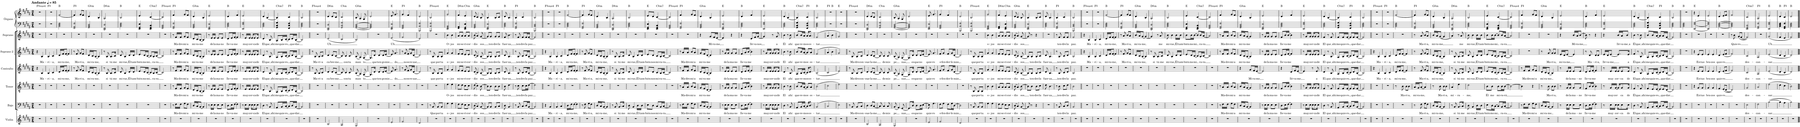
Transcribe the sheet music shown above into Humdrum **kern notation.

**kern	**kern	**text	**kern	**text	**kern	**text	**kern	**text	**kern	**text	**kern	**kern	**kern	**harte
*part7	*part6	*part6	*part5	*part5	*part4	*part4	*part3	*part3	*part2	*part2	*part1	*part1	*part1	*part1
*staff9	*staff8	*staff8	*staff7	*staff7	*staff6	*staff6	*staff5	*staff5	*staff4	*staff4	*staff3	*staff2	*staff1	*
*I"Violín	*I"Bajo	*	*I"Tenor	*	*I"Contralto	*	*I"Soprano 2	*	*I"Soprano	*	*I"Órgano	*	*	*
*I'Vln.	*I'B.	*	*I'T.	*	*I'C.	*	*I'S. 2	*	*I'S.	*	*	*	*	*
*	*	*	*	*	*	*	*	*	*	*	*stria5	*	*	*
*clefG2	*clefF4	*	*clefGv2	*	*clefG2	*	*clefG2	*	*clefG2	*	*clefF4	*clefF4	*clefG2	*
*k[f#c#g#d#a#]	*k[f#c#g#d#a#]	*	*k[f#c#g#d#a#]	*	*k[f#c#g#d#a#]	*	*k[f#c#g#d#a#]	*	*k[f#c#g#d#a#]	*	*k[f#c#g#d#a#]	*k[f#c#g#d#a#]	*k[f#c#g#d#a#]	*
*M2/4	*M2/4	*	*M2/4	*	*M2/4	*	*M2/4	*	*M2/4	*	*M2/4	*M2/4	*M2/4	*
*MM85	*MM85	*	*MM85	*	*MM85	*	*MM85	*	*MM85	*	*MM85	*MM85	*MM85	*
=1	=1	=1	=1	=1	=1	=1	=1	=1	=1	=1	=1	=1	=1	=1
!	!	!	!	!	!	!	!	!	!	!	!	!	!LO:TX:a:B:t=Andante	!LO:H:kt=4
2r	2r	.	2r	.	4r	.	4r	.	2r	.	2r	2r	2r	F#:sus4
!	!	!	!	!	!	!LO:LY:b	!	!LO:LY:b	!	!	!	!	!	!
.	.	.	.	.	4B/	Ma-	4B/	Ma-	.	.	.	.	.	.
=2	=2	=2	=2	=2	=2	=2	=2	=2	=2	=2	=2	=2	=2	=2
!	!	!	!	!	!	!LO:LY:b	!	!LO:LY:b	!	!	!	!	!	!
2r	2r	.	2r	.	4B/	-rí-	4B/	-rí-	2r	.	2r	2r	2r	F#:maj
!	!	!	!	!	!	!LO:LY:b	!	!LO:LY:b	!	!	!	!	!	!
.	.	.	.	.	4c#/	-a,	4c#/	-a,	.	.	.	.	.	.
=3	=3	=3	=3	=3	=3	=3	=3	=3	=3	=3	=3	=3	=3	=3
!	!	!	!	!	!	!LO:LY:b	!	!LO:LY:b	!	!	!	!	!	!
2r	2r	.	2r	.	16d#/LL	mí-	16d#/LL	mí-	2r	.	2BB	2BB\ 2D#\ 2F#\	[2f#/	B:maj
!	!	!	!	!	!	!LO:LY:b	!	!LO:LY:b	!	!	!	!	!	!
.	.	.	.	.	16f#/J	-ra-	16f#/J	-ra-	.	.	.	.	.	.
!	!	!	!	!	!	!LO:LY:b	!	!LO:LY:b	!	!	!	!	!	!
.	.	.	.	.	[8f#/J	-me,	[8f#/J	-me,	.	.	.	.	.	.
.	.	.	.	.	4f#/]	.	4f#/]	.	.	.	.	.	.	.
=4	=4	=4	=4	=4	=4	=4	=4	=4	=4	=4	=4	=4	=4	=4
2r	2r	.	2r	.	8r	.	8r	.	2r	.	2FF#	2FF#/ 2AA#/ 2F#/	4f#/]	F#:maj
!	!	!	!	!	!	!LO:LY:b	!	!LO:LY:b	!	!	!	!	!	!
.	.	.	.	.	8f#/	Ma-	8f#/	Ma-	.	.	.	.	.	.
!	!	!	!	!	!	!LO:LY:b	!	!LO:LY:b	!	!	!	!	!	!
.	.	.	.	.	8g#/L	-rí-	8g#/L	-rí-	.	.	.	.	8g#/L	.
!	!	!	!	!	!	!LO:LY:b	!	!LO:LY:b	!	!	!	!	!	!
.	.	.	.	.	8f#/J	-a,	8f#/J	-a,	.	.	.	.	8f#/J	.
=5	=5	=5	=5	=5	=5	=5	=5	=5	=5	=5	=5	=5	=5	=5
!	!	!	!	!	!	!LO:LY:b	!	!LO:LY:b	!	!	!	!	!	!LO:H:kt=m
2r	2r	.	2r	.	16d#/LL	mí-	16d#/LL	mí-	2r	.	2GG#	2GG#/ 2BB/ 2D#/	4d#/	G#:min
!	!	!	!	!	!	!LO:LY:b	!	!LO:LY:b	!	!	!	!	!	!
.	.	.	.	.	16c#/J	-ra-	16c#/J	-ra-	.	.	.	.	.	.
!	!	!	!	!	!	!LO:LY:b	!	!LO:LY:b	!	!	!	!	!	!
.	.	.	.	.	[8B/J	-me,	[8B/J	-me,	.	.	.	.	.	.
.	.	.	.	.	4B/]	.	4B/]	.	.	.	.	.	4B/	.
=6	=6	=6	=6	=6	=6	=6	=6	=6	=6	=6	=6	=6	=6	=6
!	!	!	!	!	!	!	!	!	!	!	!	!	!	!LO:H:kt=m
2r	2r	.	2r	.	8r	.	8r	.	2r	.	2D#	2DD#/ 2FF#/ 2D#/	2A#/	D#:min
!	!	!	!	!	!	!LO:LY:b	!	!LO:LY:b	!	!	!	!	!	!
.	.	.	.	.	8B/	si	8B/	si	.	.	.	.	.	.
!	!	!	!	!	!	!LO:LY:b	!	!LO:LY:b	!	!	!	!	!	!
.	.	.	.	.	8.B/L	tú	8.B/L	tú	.	.	.	.	.	.
!	!	!	!	!	!	!LO:LY:b	!	!LO:LY:b	!	!	!	!	!	!
.	.	.	.	.	16c#/Jk	me	16c#/Jk	me	.	.	.	.	.	.
=7	=7	=7	=7	=7	=7	=7	=7	=7	=7	=7	=7	=7	=7	=7
!	!	!	!	!	!	!LO:LY:b	!	!LO:LY:b	!	!	!	!	!	!
2r	2r	.	2r	.	8d#/	mi-	8d#/	mi-	2r	.	2BB	2BB\ 2D#\ 2F#\	2B/	B:maj
!	!	!	!	!	!	!LO:LY:b	!	!LO:LY:b	!	!	!	!	!	!
.	.	.	.	.	4B/	-ras,	4B/	-ras,	.	.	.	.	.	.
!	!	!	!	!	!	!LO:LY:b	!	!LO:LY:b	!	!	!	!	!	!
.	.	.	.	.	16d#/LL	Él	16d#/LL	Él	.	.	.	.	.	.
!	!	!	!	!	!	!LO:LY:b	!	!LO:LY:b	!	!	!	!	!	!
.	.	.	.	.	16d#/JJ	tam-	16d#/JJ	tam-	.	.	.	.	.	.
=8	=8	=8	=8	=8	=8	=8	=8	=8	=8	=8	=8	=8	=8	=8
!	!	!	!	!	!	!LO:LY:b	!	!LO:LY:b	!	!	!	!	!	!
2r	2r	.	2r	.	8e/L	-bién	8e/L	-bién	2r	.	4E	4EE/ 4GG#/ 4E/	4e/	E:maj
!	!	!	!	!	!	!LO:LY:b	!	!LO:LY:b	!	!	!	!	!	!
.	.	.	.	.	16d#/L	me	16d#/L	me	.	.	.	.	.	.
!	!	!	!	!	!	!LO:LY:b	!	!LO:LY:b	!	!	!	!	!	!
.	.	.	.	.	[16c#/JJ	mi	[16c#/JJ	mi	.	.	.	.	.	.
!	!	!	!	!	!	!	!	!	!	!	!	!	!	!LO:H:kt=m7
.	.	.	.	.	8c#/L]	.	8c#/L]	.	.	.	[4BB	4EE/ 4GG#/ 4C#/	[4c#/	C#:min7
!	!	!	!	!	!	!LO:LY:b	!	!LO:LY:b	!	!	!	!	!	!
.	.	.	.	.	16B/L	ra-	16B/L	ra-	.	.	.	.	.	.
!	!	!	!	!	!	!LO:LY:b	!	!LO:LY:b	!	!	!	!	!	!
.	.	.	.	.	[16c#/JJ	-ra.	[16c#/JJ	-ra.	.	.	.	.	.	.
=9	=9	=9	=9	=9	=9	=9	=9	=9	=9	=9	=9	=9	=9	=9
!	!	!	!	!	!	!	!	!	!	!	!	!	!	!LO:H:kt=4
2r	2r	.	2r	.	2c#/]	.	2c#/]	.	2r	.	2BB]	2FF#/ 2AA#/ 2C#/	2c#/]	F#:sus4
=10	=10	=10	=10	=10	=10	=10	=10	=10	=10	=10	=10	=10	=10	=10
2r	8r	.	8r	.	8r	.	8r	.	8r	.	2F#	2FF#/ 2AA#/ 2F#/	4f#/	F#:maj
!	!	!LO:LY:b	!	!LO:LY:b	!	!LO:LY:b	!	!LO:LY:b	!	!LO:LY:b	!	!	!	!
.	16F#\LL	Ma-	16F#/LL	Ma-	16f#/LL	Ma-	16f#/LL	Ma-	16f#/LL	Ma-	.	.	.	.
!	!	!LO:LY:b	!	!LO:LY:b	!	!LO:LY:b	!	!LO:LY:b	!	!LO:LY:b	!	!	!	!
.	16F#\JJ	-dre	16F#/JJ	-dre	16f#/JJ	-dre	16f#/JJ	-dre	16f#/JJ	-dre	.	.	.	.
!	!	!LO:LY:b	!	!LO:LY:b	!	!LO:LY:b	!	!LO:LY:b	!	!LO:LY:b	!	!	!	!
.	8G#\L	mí-	8G#/L	mí-	8g#/L	mí-	8g#/L	mí-	8g#/L	mí-	.	.	8g#/L	.
!	!	!LO:LY:b	!	!LO:LY:b	!	!LO:LY:b	!	!LO:LY:b	!	!LO:LY:b	!	!	!	!
.	8F#\J	-a	8F#/J	-a	8f#/J	-a	8f#/J	-a	8f#/J	-a	.	.	8f#/J	.
=11	=11	=11	=11	=11	=11	=11	=11	=11	=11	=11	=11	=11	=11	=11
!	!	!LO:LY:b	!	!LO:LY:b	!	!LO:LY:b	!	!LO:LY:b	!	!LO:LY:b	!	!	!	!LO:H:kt=m
2r	16D#/LL	mí-	16D#/LL	mí-	16d#/LL	mí-	16d#/LL	mí-	16d#/LL	mí-	2E	2GG#/ 2BB/ 2D#/	4d#/	G#:min
!	!	!LO:LY:b	!	!LO:LY:b	!	!LO:LY:b	!	!LO:LY:b	!	!LO:LY:b	!	!	!	!
.	16C#/J	-ra-	16C#/J	-ra-	16c#/J	-ra-	16c#/J	-ra-	16c#/J	-ra-	.	.	.	.
!	!	!LO:LY:b	!	!LO:LY:b	!	!LO:LY:b	!	!LO:LY:b	!	!LO:LY:b	!	!	!	!
.	[8BB/J	-me	[8BB/J	-me	[8B/J	-me	[8B/J	-me	[8B/J	-me	.	.	.	.
.	4BB/]	.	4BB/]	.	4B/]	.	4B/]	.	4B/]	.	.	.	4B/	.
=12	=12	=12	=12	=12	=12	=12	=12	=12	=12	=12	=12	=12	=12	=12
2r	8r	.	8r	.	8r	.	8r	.	8r	.	2E	2EE/ 2GG#/ 2E/	2e/	E:maj
!	!	!LO:LY:b	!	!LO:LY:b	!	!LO:LY:b	!	!LO:LY:b	!	!LO:LY:b	!	!	!	!
.	16E\LL	de	16E/LL	de	16e/LL	de	16e/LL	de	16e/LL	de	.	.	.	.
!	!	!LO:LY:b	!	!LO:LY:b	!	!LO:LY:b	!	!LO:LY:b	!	!LO:LY:b	!	!	!	!
.	16E\JJ	la	16E/JJ	la	16e/JJ	la	16e/JJ	la	16e/JJ	la	.	.	.	.
!	!	!LO:LY:b	!	!LO:LY:b	!	!LO:LY:b	!	!LO:LY:b	!	!LO:LY:b	!	!	!	!
.	8E\L	ma-	8E/L	ma-	8e/L	ma-	8e/L	ma-	8e/L	ma-	.	.	.	.
!	!	!LO:LY:b	!	!LO:LY:b	!	!LO:LY:b	!	!LO:LY:b	!	!LO:LY:b	!	!	!	!
.	8E\J	-no	8E/J	-no	8e/J	-no	8e/J	-no	8e/J	-no	.	.	.	.
=13	=13	=13	=13	=13	=13	=13	=13	=13	=13	=13	=13	=13	=13	=13
!	!	!LO:LY:b	!	!LO:LY:b	!	!LO:LY:b	!	!LO:LY:b	!	!LO:LY:b	!	!	!	!
2r	8D#\L	lle-	8D#/L	lle-	8d#/L	lle-	8d#/L	lle-	8d#/L	lle-	2BB	2BB\ 2D#\ 2F#\	4d#/	B:maj
!	!	!LO:LY:b	!	!LO:LY:b	!	!LO:LY:b	!	!LO:LY:b	!	!LO:LY:b	!	!	!	!
.	16E\L	-va-	16E/L	-va-	16e/L	-va-	16e/L	-va-	16e/L	-va-	.	.	.	.
!	!	!LO:LY:b	!	!LO:LY:b	!	!LO:LY:b	!	!LO:LY:b	!	!LO:LY:b	!	!	!	!
.	[16F#\JJ	-me	[16F#/JJ	-me	[16f#/JJ	-me	[16f#/JJ	-me	[16f#/JJ	-me	.	.	.	.
.	4F#\]	.	4F#/]	.	4f#/]	.	4f#/]	.	4f#/]	.	.	.	4f#/	.
=14	=14	=14	=14	=14	=14	=14	=14	=14	=14	=14	=14	=14	=14	=14
2r	8r	.	8r	.	8r	.	8r	.	8r	.	2E	2EE/ 2E/ 2G#/	2e/	E:maj
!	!	!LO:LY:b	!	!LO:LY:b	!	!LO:LY:b	!	!LO:LY:b	!	!LO:LY:b	!	!	!	!
.	16E\LL	muy	16E/LL	muy	16e/LL	muy	16e/LL	muy	16e/LL	muy	.	.	.	.
!	!	!LO:LY:b	!	!LO:LY:b	!	!LO:LY:b	!	!LO:LY:b	!	!LO:LY:b	!	!	!	!
.	16E\JJ	cer-	16E/JJ	cer-	16e/JJ	cer-	16e/JJ	cer-	16e/JJ	cer-	.	.	.	.
.	16E\KL	.	16E/KL	.	16e/KL	.	16e/KL	.	16e/KL	.	.	.	.	.
!	!	!LO:LY:b	!	!LO:LY:b	!	!LO:LY:b	!	!LO:LY:b	!	!LO:LY:b	!	!	!	!
.	8E\	-ca	8E/	-ca	8e/	-ca	8e/	-ca	8e/	-ca	.	.	.	.
!	!	!LO:LY:b	!	!LO:LY:b	!	!LO:LY:b	!	!LO:LY:b	!	!LO:LY:b	!	!	!	!
.	16E\Jk	de	16E/Jk	de	16e/Jk	de	16e/Jk	de	16e/Jk	de	.	.	.	.
=15	=15	=15	=15	=15	=15	=15	=15	=15	=15	=15	=15	=15	=15	=15
!	!	!LO:LY:b	!	!LO:LY:b	!	!LO:LY:b	!	!LO:LY:b	!	!LO:LY:b	!	!	!	!
2r	4D#\	El	4D#/	El	4d#/	El	4d#/	El	4d#/	El	2BB	2BB\ 2D#\ 2F#\	4d#/	B:maj
.	8r	.	8r	.	8r	.	8r	.	8r	.	.	.	[4B/	.
!	!	!LO:LY:b	!	!LO:LY:b	!	!LO:LY:b	!	!LO:LY:b	!	!LO:LY:b	!	!	!	!
.	8BB/	que ahí	8BB/	que ahí	8B/	que ahí	8B/	que ahí	8B/	que ahí	.	.	.	.
=16	=16	=16	=16	=16	=16	=16	=16	=16	=16	=16	=16	=16	=16	=16
!	!	!LO:LY:b	!	!LO:LY:b	!	!LO:LY:b	!	!LO:LY:b	!	!LO:LY:b	!	!	!	!LO:H:kt=m7
2r	8AA#/L	me	8AA#/L	me	8A#/L	me	8A#/L	me	8A#/L	me	4BB	4GG#/ 4C#/ 4G#/	4B/]	C#:min7
!	!	!LO:LY:b	!	!LO:LY:b	!	!LO:LY:b	!	!LO:LY:b	!	!LO:LY:b	!	!	!	!
.	16BB/L	quie-	16BB/L	quie-	16B/L	quie-	16B/L	quie-	16B/L	quie-	.	.	.	.
!	!	!LO:LY:b	!	!LO:LY:b	!	!LO:LY:b	!	!LO:LY:b	!	!LO:LY:b	!	!	!	!
.	[16C#/JJ	-ro	[16C#/JJ	-ro	[16c#/JJ	-ro	[16c#/JJ	-ro	[16c#/JJ	-ro	.	.	.	.
.	8C#/L]	.	8C#/L]	.	8c#/L]	.	8c#/L]	.	8c#/L]	.	4FF#	4FF#/ 4C#/ 4F#/	4c#/	F#:maj
!	!	!LO:LY:b	!	!LO:LY:b	!	!LO:LY:b	!	!LO:LY:b	!	!LO:LY:b	!	!	!	!
.	16D#/L	que-	16D#/L	que-	16d#/L	que-	16d#/L	que-	16d#/L	que-	.	.	.	.
!	!	!LO:LY:b	!	!LO:LY:b	!	!LO:LY:b	!	!LO:LY:b	!	!LO:LY:b	!	!	!	!
.	[16BB/JJ	-dar.	[16BB/JJ	-dar.	[16B/JJ	-dar.	[16B/JJ	-dar.	[16B/JJ	-dar.	.	.	.	.
=17	=17	=17	=17	=17	=17	=17	=17	=17	=17	=17	=17	=17	=17	=17
2r	2BB/]	.	2BB/]	.	2B/]	.	2B/]	.	2B/]	.	2BB	2BB\ 2D#\ 2F#\	2B/	B:maj
=18||	=18||	=18||	=18||	=18||	=18||	=18||	=18||	=18||	=18||	=18||	=18||	=18||	=18||	=18||
!	!	!	!	!	!	!	!	!	!	!	!	!	!	!LO:H:kt=4
2r	2r	.	2r	.	8r	.	8r	.	2r	.	2r	2r	2r	F#:sus4
!	!	!	!	!	!	!LO:LY:b	!	!LO:LY:b	!	!	!	!	!	!
.	.	.	.	.	8B/	Ma-	8B/	Ma-	.	.	.	.	.	.
!	!	!	!	!	!	!LO:LY:b	!	!LO:LY:b	!	!	!	!	!	!
.	.	.	.	.	8B/L	-rí-	8B/L	-rí-	.	.	.	.	.	.
!	!	!	!	!	!	!LO:LY:b	!	!LO:LY:b	!	!	!	!	!	!
.	.	.	.	.	8c#/J	-a	8c#/J	-a	.	.	.	.	.	.
=19	=19	=19	=19	=19	=19	=19	=19	=19	=19	=19	=19	=19	=19	=19
!	!	!	!	!	!	!LO:LY:b	!	!LO:LY:b	!	!LO:LY:b	!	!	!	!LO:H:kt=m
2B/	2r	.	2r	.	4d#/	cu-	4d#/	cu-	(2d#/	Uh.	2D#	2DD#/ 2FF#/ 2D#/	4d#/	D#:min
!	!	!	!	!	!	!LO:LY:b	!	!LO:LY:b	!	!	!	!	!	!
.	.	.	.	.	8d#/L	-bre-	8d#/L	-bre-	.	.	.	.	8d#/L	.
!	!	!	!	!	!	!LO:LY:b	!	!LO:LY:b	!	!	!	!	!	!
.	.	.	.	.	[8c#/J	-me	[8c#/J	-me	.	.	.	.	8c#/J	.
=20	=20	=20	=20	=20	=20	=20	=20	=20	=20	=20	=20	=20	=20	=20
!	!	!	!	!	!	!	!	!	!	!	!	!	!	!LO:H:kt=m
2A#/	2r	.	2r	.	8c#/]	.	8c#/]	.	2c#/	.	2C#	2GG#/ 2C#/ 2G#/	2c#/	C#:min
!	!	!	!	!	!	!LO:LY:b	!	!LO:LY:b	!	!	!	!	!	!
.	.	.	.	.	4c#/	con	4c#/	con	.	.	.	.	.	.
!	!	!	!	!	!	!LO:LY:b	!	!LO:LY:b	!	!	!	!	!	!
.	.	.	.	.	8c#/	tu	8c#/	tu	.	.	.	.	.	.
=21	=21	=21	=21	=21	=21	=21	=21	=21	=21	=21	=21	=21	=21	=21
!	!	!	!	!	!	!LO:LY:b	!	!LO:LY:b	!	!	!	!	!	!LO:H:kt=m
2G#/	2r	.	2r	.	(8B/	man	(8B/	man	2B/)	.	[2GG#	[2GG#/ [2BB/ [2D#/	8B/	G#:min
.	.	.	.	.	4A#/)	.	4A#/)	.	.	.	.	.	4A#/	.
!	!	!	!	!	!	!LO:LY:b	!	!LO:LY:b	!	!	!	!	!	!
.	.	.	.	.	[8G#/	to	[8G#/	to	.	.	.	.	8G#/	.
=22	=22	=22	=22	=22	=22	=22	=22	=22	=22	=22	=22	=22	=22	=22
2r	2r	.	2r	.	8.G#/L]	.	8.G#/L]	.	2r	.	2GG#]	2GG#/] 2BB/] 2D#/]	2d#/	.
!	!	!	!	!	!	!LO:LY:b	!	!LO:LY:b	!	!	!	!	!	!
.	.	.	.	.	16d#/Jk	que	16d#/Jk	que	.	.	.	.	.	.
!	!	!	!	!	!	!LO:LY:b	!	!LO:LY:b	!	!	!	!	!	!
.	.	.	.	.	8d#/L	ten-	8d#/L	ten-	.	.	.	.	.	.
!	!	!	!	!	!	!LO:LY:b	!	!LO:LY:b	!	!	!	!	!	!
.	.	.	.	.	16d#/L	-go	16d#/L	-go	.	.	.	.	.	.
!	!	!	!	!	!	!LO:LY:b	!	!LO:LY:b	!	!	!	!	!	!
.	.	.	.	.	[16e/JJ	mie	[16e/JJ	mie	.	.	.	.	.	.
=23	=23	=23	=23	=23	=23	=23	=23	=23	=23	=23	=23	=23	=23	=23
!	!	!	!	!	!	!	!	!	!	!LO:LY:b	!	!	!	!
2e/	2r	.	2r	.	8e/]	.	8e/]	.	(2e/	Uh.	2EE	2EE/ 2GG#/ 2E/	8e/	E:maj
!	!	!	!	!	!	!LO:LY:b	!	!LO:LY:b	!	!	!	!	!	!
.	.	.	.	.	4.g#/	do,	4.g#/	do,	.	.	.	.	4.g#/	.
=24	=24	=24	=24	=24	=24	=24	=24	=24	=24	=24	=24	=24	=24	=24
2f#/	2r	.	2r	.	8r	.	8r	.	2f#/	.	2FF#	2FF#/ 2AA#/ 2C#/	4g#/	F#:maj
!	!	!	!	!	!	!LO:LY:b	!	!LO:LY:b	!	!	!	!	!	!
.	.	.	.	.	8g#/	no	8g#/	no	.	.	.	.	.	.
!	!	!	!	!	!	!LO:LY:b	!	!LO:LY:b	!	!	!	!	!	!
.	.	.	.	.	8f#/L	se	8f#/L	se	.	.	.	.	4f#/	.
!	!	!	!	!	!	!LO:LY:b	!	!LO:LY:b	!	!	!	!	!	!
.	.	.	.	.	16g#/L	re-	16g#/L	re-	.	.	.	.	.	.
!	!	!	!	!	!	!LO:LY:b	!	!LO:LY:b	!	!	!	!	!	!
.	.	.	.	.	[16d#/JJ	-zar,	[16d#/JJ	-zar,	.	.	.	.	.	.
=25	=25	=25	=25	=25	=25	=25	=25	=25	=25	=25	=25	=25	=25	=25
2d#/	2r	.	2r	.	2d#/]	.	2d#/]	.	2d#/)	.	2BB	2BBB/ 2BB/ 2F#/	2d#/	B:maj
=26	=26	=26	=26	=26	=26	=26	=26	=26	=26	=26	=26	=26	=26	=26
!	!	!	!	!	!	!	!	!	!	!	!	!	!	!LO:H:kt=4
2r	8r	.	2r	.	8r	.	8r	.	2r	.	2FF#	2BBB/ 2BB/ 2F#/	2B/	F#:sus4
!	!	!LO:LY:b	!	!	!	!LO:LY:b	!	!LO:LY:b	!	!	!	!	!	!
.	8BB/	Que	.	.	8B/	que	8B/	que	.	.	.	.	.	.
!	!	!LO:LY:b	!	!	!	!LO:LY:b	!	!LO:LY:b	!	!	!	!	!	!
.	8BB/L	por	.	.	8B/L	por	8B/L	por	.	.	.	.	.	.
!	!	!LO:LY:b	!	!	!	!LO:LY:b	!	!LO:LY:b	!	!	!	!	!	!
.	8BB/J	tu	.	.	8B/J	tu	8B/J	tu	.	.	.	.	.	.
=27	=27	=27	=27	=27	=27	=27	=27	=27	=27	=27	=27	=27	=27	=27
!	!	!LO:LY:b	!	!LO:LY:b	!	!LO:LY:b	!	!LO:LY:b	!	!LO:LY:b	!	!	!	!
2r	4G#\	o-	4e\	O-	4g#/	o-	4g#/	o-	4b\	O-	2EE	2EE/ 2GG#/ 2BB/	2g#/	E:maj
!	!	!LO:LY:b	!	!LO:LY:b	!	!LO:LY:b	!	!LO:LY:b	!	!LO:LY:b	!	!	!	!
.	4G#\	-jos	4e\	-jos	4g#/	-jos	4g#/	-jos	4b\	-jos	.	.	.	.
=28	=28	=28	=28	=28	=28	=28	=28	=28	=28	=28	=28	=28	=28	=28
!	!	!LO:LY:b	!	!LO:LY:b	!	!LO:LY:b	!	!LO:LY:b	!	!LO:LY:b	!	!	!	!LO:H:kt=m
2r	8F#\L	mi-	8d#\L	mi-	8f#/L	mi-	8f#/L	mi-	8a#/L	mi-	4D#	4FF#/ 4AA#/	4f#/	D#:min
!	!	!LO:LY:b	!	!LO:LY:b	!	!LO:LY:b	!	!LO:LY:b	!	!LO:LY:b	!	!	!	!
.	8F#\J	-se-	8d#\J	-se-	8f#/J	-se-	8f#/J	-se-	8a#/J	-se-	.	.	.	.
!	!	!LO:LY:b	!	!LO:LY:b	!	!LO:LY:b	!	!LO:LY:b	!	!LO:LY:b	!	!	!	!LO:H:kt=m
.	8E\L	-ri-	8c#\L	-ri-	8e/L	-ri-	8e/L	-ri-	8a#/L	-ri-	4C#	4EE/ 4GG#/ 4E/	4e/	C#:min
!	!	!LO:LY:b	!	!LO:LY:b	!	!LO:LY:b	!	!LO:LY:b	!	!LO:LY:b	!	!	!	!
.	8E\J	-cor-	8c#\J	-cor-	8e/J	-cor-	8e/J	-cor-	8a#/J	-cor-	.	.	.	.
=29	=29	=29	=29	=29	=29	=29	=29	=29	=29	=29	=29	=29	=29	=29
!	!	!LO:LY:b	!	!LO:LY:b	!	!LO:LY:b	!	!LO:LY:b	!	!LO:LY:b	!	!	!	!LO:H:kt=m
2r	(8D#\	-dio	(8d#\	-dio	(8d#/	-dio	(8d#/	-dio	(8b\	-dio	2GG#	2GG#/ 2BB/ 2D#/	8d#/	G#:min
.	4C#/)	.	4c#\)	.	4c#/)	.	4c#/)	.	4a#/)	.	.	.	4c#/	.
!	!	!LO:LY:b	!	!LO:LY:b	!	!LO:LY:b	!	!LO:LY:b	!	!LO:LY:b	!	!	!	!
.	[8BB/	sos	[8B\	sos	[8B/	sos	[8B/	sos	[8g#/	sos	.	.	8B/	.
=30	=30	=30	=30	=30	=30	=30	=30	=30	=30	=30	=30	=30	=30	=30
2r	8BB/L]	.	8B\L]	.	8B/L]	.	8B/L]	.	8g#/L]	.	2EE	2EE/ 2GG#/ 2E/	4B/	E:maj
!	!	!LO:LY:b	!	!LO:LY:b	!	!LO:LY:b	!	!LO:LY:b	!	!LO:LY:b	!	!	!	!
.	8BB/J	ten-	8B\J	ten-	8B/J	ten-	8B/J	ten-	8g#/J	ten-	.	.	.	.
!	!	!LO:LY:b	!	!LO:LY:b	!	!LO:LY:b	!	!LO:LY:b	!	!LO:LY:b	!	!	!	!
.	8BB/L	-dre	8B\L	-dre	8B/L	-dre	8B/L	-dre	8g#/L	-dre	.	.	8B/L	.
!	!	!LO:LY:b	!	!LO:LY:b	!	!LO:LY:b	!	!LO:LY:b	!	!LO:LY:b	!	!	!	!
.	8C#/J	la	8B\J	la	8c#/J	la	8c#/J	la	8g#/J	la	.	.	8c#/J	.
=31	=31	=31	=31	=31	=31	=31	=31	=31	=31	=31	=31	=31	=31	=31
!	!	!LO:LY:b	!	!LO:LY:b	!	!LO:LY:b	!	!LO:LY:b	!	!LO:LY:b	!	!	!	!
2r	8D#\	fuer-	8B\	fuer-	8d#/	fuer-	8d#/	fuer-	8f#/	fuer-	2BB	2BB\ 2D#\ 2F#\	8d#/	B:maj
!	!	!LO:LY:b	!	!LO:LY:b	!	!LO:LY:b	!	!LO:LY:b	!	!LO:LY:b	!	!	!	!
.	4.BB/	-za,	4.d#\	-za,	4.B/	-za,	4.B/	-za,	4.b\	-za,	.	.	4.B/	.
=32	=32	=32	=32	=32	=32	=32	=32	=32	=32	=32	=32	=32	=32	=32
2r	8r	.	8r	.	8r	.	8r	.	8r	.	2FF#	2FF#/ 2AA#/ 2F#/	4B/	F#:maj
!	!	!LO:LY:b	!	!LO:LY:b	!	!LO:LY:b	!	!LO:LY:b	!	!LO:LY:b	!	!	!	!
.	8BB/	ten	8c#\	ten	8B/	ten	8B/	ten	8f#/	ten	.	.	.	.
!	!	!LO:LY:b	!	!LO:LY:b	!	!LO:LY:b	!	!LO:LY:b	!	!LO:LY:b	!	!	!	!
.	8C#/L	dre	8c#\L	dre	8c#/L	dre	8c#/L	dre	8f#/L	dre	.	.	4c#/	.
!	!	!LO:LY:b	!	!LO:LY:b	!	!LO:LY:b	!	!LO:LY:b	!	!LO:LY:b	!	!	!	!
.	16D#/L	la	16c#\L	la	16d#/L	la	16d#/L	la	16f#/L	la	.	.	.	.
!	!	!LO:LY:b	!	!LO:LY:b	!	!LO:LY:b	!	!LO:LY:b	!	!LO:LY:b	!	!	!	!
.	[16BB/JJ	paz.	[16d#\JJ	paz.	[16B/JJ	paz.	[16B/JJ	paz.	[16f#/JJ	paz.	.	.	.	.
=33	=33	=33	=33	=33	=33	=33	=33	=33	=33	=33	=33	=33	=33	=33
2r	2BB/]	.	2d#\]	.	2B/]	.	2B/]	.	2f#/]	.	2BB	2BBB/ 2BB/ 2D#/	2B/	B:maj
=34||	=34||	=34||	=34||	=34||	=34||	=34||	=34||	=34||	=34||	=34||	=34||	=34||	=34||	=34||
!	!	!	!	!	!	!	!	!	!	!	!	!	!	!LO:H:kt=4
2r	4r	.	2r	.	4r	.	4r	.	2r	.	2r	2r	2r	F#:sus4
!	!	!LO:LY:b	!	!	!	!LO:LY:b	!	!LO:LY:b	!	!	!	!	!	!
.	4BB/	Ma-	.	.	4B/	Ma-	4B/	Ma-	.	.	.	.	.	.
=35	=35	=35	=35	=35	=35	=35	=35	=35	=35	=35	=35	=35	=35	=35
!	!	!LO:LY:b	!	!	!	!LO:LY:b	!	!LO:LY:b	!	!	!	!	!	!
2r	4BB/	-rí-	2r	.	4B/	-rí-	4B/	-rí-	2r	.	2r	2r	2r	F#:maj
!	!	!LO:LY:b	!	!	!	!LO:LY:b	!	!LO:LY:b	!	!	!	!	!	!
.	4C#/	-a,	.	.	4c#/	-a,	4c#/	-a,	.	.	.	.	.	.
=36	=36	=36	=36	=36	=36	=36	=36	=36	=36	=36	=36	=36	=36	=36
!	!	!LO:LY:b	!	!	!	!LO:LY:b	!	!LO:LY:b	!	!	!	!	!	!
2r	16D#\LL	mí-	2r	.	16d#/LL	mí-	16d#/LL	mí-	2r	.	2BB	2BB\ 2D#\ 2F#\	[2f#/	B:maj
!	!	!LO:LY:b	!	!	!	!LO:LY:b	!	!LO:LY:b	!	!	!	!	!	!
.	16F#\J	-ra-	.	.	16f#/J	-ra-	16f#/J	-ra-	.	.	.	.	.	.
!	!	!LO:LY:b	!	!	!	!LO:LY:b	!	!LO:LY:b	!	!	!	!	!	!
.	[8F#\J	-me,	.	.	[8f#/J	-me,	[8f#/J	-me,	.	.	.	.	.	.
.	4F#\]	.	.	.	4f#/]	.	4f#/]	.	.	.	.	.	.	.
=37	=37	=37	=37	=37	=37	=37	=37	=37	=37	=37	=37	=37	=37	=37
2r	8r	.	2r	.	8r	.	8r	.	2r	.	2FF#	2FF#/ 2AA#/ 2F#/	4f#/]	F#:maj
!	!	!LO:LY:b	!	!	!	!LO:LY:b	!	!LO:LY:b	!	!	!	!	!	!
.	8F#\	Ma-	.	.	8f#/	Ma-	8f#/	Ma-	.	.	.	.	.	.
!	!	!LO:LY:b	!	!	!	!LO:LY:b	!	!LO:LY:b	!	!	!	!	!	!
.	8G#\L	-rí-	.	.	8g#/L	-rí-	8g#/L	-rí-	.	.	.	.	8g#/L	.
!	!	!LO:LY:b	!	!	!	!LO:LY:b	!	!LO:LY:b	!	!	!	!	!	!
.	8F#\J	-a,	.	.	8f#/J	-a,	8f#/J	-a,	.	.	.	.	8f#/J	.
=38	=38	=38	=38	=38	=38	=38	=38	=38	=38	=38	=38	=38	=38	=38
!	!	!LO:LY:b	!	!	!	!LO:LY:b	!	!LO:LY:b	!	!	!	!	!	!LO:H:kt=m
2r	16D#/LL	mí-	2r	.	16d#/LL	mí-	16d#/LL	mí-	2r	.	2GG#	2GG#/ 2BB/ 2D#/	4d#/	G#:min
!	!	!LO:LY:b	!	!	!	!LO:LY:b	!	!LO:LY:b	!	!	!	!	!	!
.	16C#/J	-ra-	.	.	16c#/J	-ra-	16c#/J	-ra-	.	.	.	.	.	.
!	!	!LO:LY:b	!	!	!	!LO:LY:b	!	!LO:LY:b	!	!	!	!	!	!
.	[8BB/J	-me,	.	.	[8B/J	-me,	[8B/J	-me,	.	.	.	.	.	.
.	4BB/]	.	.	.	4B/]	.	4B/]	.	.	.	.	.	4B/	.
=39	=39	=39	=39	=39	=39	=39	=39	=39	=39	=39	=39	=39	=39	=39
!	!	!	!	!	!	!	!	!	!	!	!	!	!	!LO:H:kt=m
2r	8r	.	2r	.	8r	.	8r	.	2r	.	2D#	2DD#/ 2FF#/ 2D#/	2A#/	D#:min
!	!	!LO:LY:b	!	!	!	!LO:LY:b	!	!LO:LY:b	!	!	!	!	!	!
.	8BB/	si	.	.	8B/	si	8B/	si	.	.	.	.	.	.
!	!	!LO:LY:b	!	!	!	!LO:LY:b	!	!LO:LY:b	!	!	!	!	!	!
.	8.BB/L	tú	.	.	8.B/L	tú	8.B/L	tú	.	.	.	.	.	.
!	!	!LO:LY:b	!	!	!	!LO:LY:b	!	!LO:LY:b	!	!	!	!	!	!
.	16C#/Jk	me	.	.	16c#/Jk	me	16c#/Jk	me	.	.	.	.	.	.
=40	=40	=40	=40	=40	=40	=40	=40	=40	=40	=40	=40	=40	=40	=40
!	!	!LO:LY:b	!	!	!	!LO:LY:b	!	!LO:LY:b	!	!	!	!	!	!
2r	8D#\	mi-	2r	.	8d#/	mi-	8d#/	mi-	2r	.	2BB	2BB\ 2D#\ 2F#\	2B/	B:maj
!	!	!LO:LY:b	!	!	!	!LO:LY:b	!	!LO:LY:b	!	!	!	!	!	!
.	4BB/	-ras,	.	.	4B/	-ras,	4B/	-ras,	.	.	.	.	.	.
!	!	!LO:LY:b	!	!	!	!LO:LY:b	!	!LO:LY:b	!	!	!	!	!	!
.	16D#\LL	Él	.	.	16d#/LL	Él	16d#/LL	Él	.	.	.	.	.	.
!	!	!LO:LY:b	!	!	!	!LO:LY:b	!	!LO:LY:b	!	!	!	!	!	!
.	16D#\JJ	tam-	.	.	16d#/JJ	tam-	16d#/JJ	tam-	.	.	.	.	.	.
=41	=41	=41	=41	=41	=41	=41	=41	=41	=41	=41	=41	=41	=41	=41
!	!	!LO:LY:b	!	!	!	!LO:LY:b	!	!LO:LY:b	!	!	!	!	!	!
2r	8E\L	-bién	2r	.	8e/L	-bién	8e/L	-bién	2r	.	4E	4EE/ 4GG#/ 4E/	8e/L	E:maj
!	!	!LO:LY:b	!	!	!	!LO:LY:b	!	!LO:LY:b	!	!	!	!	!	!
.	8D#\J	nos	.	.	8d#/J	nos	8d#/J	nos	.	.	.	.	8d#/J	.
!	!	!LO:LY:b	!	!	!	!LO:LY:b	!	!LO:LY:b	!	!	!	!	!	!LO:H:kt=m7
.	8C#/L	mi-	.	.	8c#/L	mi-	8c#/L	mi-	.	.	[4BB	4EE/ 4GG#/ 4C#/	[4c#/	C#:min7
!	!	!LO:LY:b	!	!	!	!LO:LY:b	!	!LO:LY:b	!	!	!	!	!	!
.	16BB/L	-ra-	.	.	16B/L	-ra-	16B/L	-ra-	.	.	.	.	.	.
!	!	!LO:LY:b	!	!	!	!LO:LY:b	!	!LO:LY:b	!	!	!	!	!	!
.	[16C#/JJ	-ra.	.	.	[16c#/JJ	-ra.	[16c#/JJ	-ra.	.	.	.	.	.	.
=42	=42	=42	=42	=42	=42	=42	=42	=42	=42	=42	=42	=42	=42	=42
!	!	!	!	!	!	!	!	!	!	!	!	!	!	!LO:H:kt=4
2r	2C#/]	.	2r	.	2c#/]	.	2c#/]	.	2r	.	2BB]	2FF#/ 2AA#/ 2C#/	2c#/]	F#:sus4
=43	=43	=43	=43	=43	=43	=43	=43	=43	=43	=43	=43	=43	=43	=43
2r	8r	.	8r	.	8r	.	8r	.	2r	.	2F#	2FF#/ 2AA#/ 2F#/	4f#/	F#:maj
!	!	!LO:LY:b	!	!LO:LY:b	!	!LO:LY:b	!	!LO:LY:b	!	!	!	!	!	!
.	16F#\LL	Ma-	16A#/LL	Ma-	16f#/LL	Ma-	16a#/LL	Ma-	.	.	.	.	.	.
!	!	!LO:LY:b	!	!LO:LY:b	!	!LO:LY:b	!	!LO:LY:b	!	!	!	!	!	!
.	16F#\JJ	-dre	16A#/JJ	-dre	16f#/JJ	-dre	16a#/JJ	-dre	.	.	.	.	.	.
!	!	!LO:LY:b	!	!LO:LY:b	!	!LO:LY:b	!	!LO:LY:b	!	!	!	!	!	!
.	8G#\L	mí-	8B/L	mí-	8g#/L	mí-	8b/L	mí-	.	.	.	.	8g#/L	.
!	!	!LO:LY:b	!	!LO:LY:b	!	!LO:LY:b	!	!LO:LY:b	!	!	!	!	!	!
.	8F#\J	-a	8A#/J	-a	8f#/J	-a	8a#/J	-a	.	.	.	.	8f#/J	.
=44	=44	=44	=44	=44	=44	=44	=44	=44	=44	=44	=44	=44	=44	=44
!	!	!LO:LY:b	!	!LO:LY:b	!	!LO:LY:b	!	!LO:LY:b	!	!	!	!	!	!LO:H:kt=m
2r	16D#/LL	mí-	16G#/LL	mí-	16d#/LL	mí-	16g#/LL	mí-	4r	.	2E	2GG#/ 2BB/ 2D#/	4d#/	G#:min
!	!	!LO:LY:b	!	!LO:LY:b	!	!LO:LY:b	!	!LO:LY:b	!	!	!	!	!	!
.	16C#/J	-ra-	16F#/J	-ra-	16c#/J	-ra-	16f#/J	-ra-	.	.	.	.	.	.
!	!	!LO:LY:b	!	!LO:LY:b	!	!LO:LY:b	!	!LO:LY:b	!	!	!	!	!	!
.	[8BB/J	-me	[8D#/J	-me	[8B/J	-me	[8d#/J	-me	.	.	.	.	.	.
!	!	!	!	!	!	!	!	!	!	!LO:LY:b	!	!	!	!
.	4BB/]	.	4D#/]	.	4B/]	.	4d#/]	.	8g#/L	Mí-	.	.	4B/	.
!	!	!	!	!	!	!	!	!	!	!LO:LY:b	!	!	!	!
.	.	.	.	.	.	.	.	.	16f#/L	-ra-	.	.	.	.
!	!	!	!	!	!	!	!	!	!	!LO:LY:b	!	!	!	!
.	.	.	.	.	.	.	.	.	[16e/JJ	-me,	.	.	.	.
=45	=45	=45	=45	=45	=45	=45	=45	=45	=45	=45	=45	=45	=45	=45
2r	8r	.	8r	.	8r	.	8r	.	4e/]	.	2E	2EE/ 2GG#/ 2E/	2e/	E:maj
!	!	!LO:LY:b	!	!LO:LY:b	!	!LO:LY:b	!	!LO:LY:b	!	!	!	!	!	!
.	16E\LL	de	16G#/LL	de	16e/LL	de	16g#/LL	de	.	.	.	.	.	.
!	!	!LO:LY:b	!	!LO:LY:b	!	!LO:LY:b	!	!LO:LY:b	!	!	!	!	!	!
.	16E\JJ	la	16G#/JJ	la	16e/JJ	la	16g#/JJ	la	.	.	.	.	.	.
!	!	!LO:LY:b	!	!LO:LY:b	!	!LO:LY:b	!	!LO:LY:b	!	!	!	!	!	!
.	8E\L	ma-	8G#/L	ma-	8e/L	ma-	8g#/L	ma-	4r	.	.	.	.	.
!	!	!LO:LY:b	!	!LO:LY:b	!	!LO:LY:b	!	!LO:LY:b	!	!	!	!	!	!
.	8E\J	-no	8G#/J	-no	8e/J	-no	8g#/J	-no	.	.	.	.	.	.
=46	=46	=46	=46	=46	=46	=46	=46	=46	=46	=46	=46	=46	=46	=46
!	!	!LO:LY:b	!	!LO:LY:b	!	!LO:LY:b	!	!LO:LY:b	!	!	!	!	!	!
2r	8D#\L	lle-	8F#/L	lle-	8d#/L	lle-	8f#/L	lle-	4r	.	2BB	2BB\ 2D#\ 2F#\	4d#/	B:maj
!	!	!LO:LY:b	!	!LO:LY:b	!	!LO:LY:b	!	!LO:LY:b	!	!	!	!	!	!
.	16E\L	-va-	16A#/L	-va-	16e/L	-va-	16a#/L	-va-	.	.	.	.	.	.
!	!	!LO:LY:b	!	!LO:LY:b	!	!LO:LY:b	!	!LO:LY:b	!	!	!	!	!	!
.	[16F#\JJ	-me	[16B/JJ	-me	[16f#/JJ	-me	[16b/JJ	-me	.	.	.	.	.	.
!	!	!	!	!	!	!	!	!	!	!LO:LY:b	!	!	!	!
.	4F#\]	.	4B\]	.	4f#/]	.	4b\]	.	8d#/L	llé-	.	.	4f#/	.
!	!	!	!	!	!	!	!	!	!	!LO:LY:b	!	!	!	!
.	.	.	.	.	.	.	.	.	16f#/L	-va-	.	.	.	.
!	!	!	!	!	!	!	!	!	!	!LO:LY:b	!	!	!	!
.	.	.	.	.	.	.	.	.	[16g#/JJ	-nos,	.	.	.	.
=47	=47	=47	=47	=47	=47	=47	=47	=47	=47	=47	=47	=47	=47	=47
2r	8r	.	8r	.	8r	.	8r	.	4g#/]	.	2E	2EE/ 2E/ 2G#/	2e/	E:maj
!	!	!LO:LY:b	!	!LO:LY:b	!	!LO:LY:b	!	!LO:LY:b	!	!	!	!	!	!
.	16E\LL	muy	16G#/LL	muy	16e/LL	muy	16g#/LL	muy	.	.	.	.	.	.
!	!	!LO:LY:b	!	!LO:LY:b	!	!LO:LY:b	!	!LO:LY:b	!	!	!	!	!	!
.	16E\JJ	cer-	16G#/JJ	cer-	16e/JJ	cer-	16g#/JJ	cer-	.	.	.	.	.	.
.	16E\KL	.	16G#/KL	.	16e/KL	.	16g#/KL	.	8r	.	.	.	.	.
!	!	!LO:LY:b	!	!LO:LY:b	!	!LO:LY:b	!	!LO:LY:b	!	!	!	!	!	!
.	8E\	-ca	8G#/	-ca	8e/	-ca	8g#/	-ca	.	.	.	.	.	.
!	!	!	!	!	!	!	!	!	!	!LO:LY:b	!	!	!	!
.	.	.	.	.	.	.	.	.	8g#/	a	.	.	.	.
!	!	!LO:LY:b	!	!LO:LY:b	!	!LO:LY:b	!	!LO:LY:b	!	!	!	!	!	!
.	16E\Jk	de	16G#/Jk	de	16e/Jk	de	16g#/Jk	de	.	.	.	.	.	.
=48	=48	=48	=48	=48	=48	=48	=48	=48	=48	=48	=48	=48	=48	=48
!	!	!LO:LY:b	!	!LO:LY:b	!	!LO:LY:b	!	!LO:LY:b	!	!LO:LY:b	!	!	!	!
2r	4D#\	El	4B\	El	4d#/	El	4b\	El	4b\	Él	2BB	2BB\ 2D#\ 2F#\	4d#/	B:maj
.	8r	.	8r	.	8r	.	8r	.	8r	.	.	.	[4B/	.
!	!	!LO:LY:b	!	!LO:LY:b	!	!LO:LY:b	!	!LO:LY:b	!	!LO:LY:b	!	!	!	!
.	8BB/	ahí	8B\	ahí	8B/	ahí	8b\	ahí	8b\	ahí	.	.	.	.
=49	=49	=49	=49	=49	=49	=49	=49	=49	=49	=49	=49	=49	=49	=49
!	!	!LO:LY:b	!	!LO:LY:b	!	!LO:LY:b	!	!LO:LY:b	!	!LO:LY:b	!	!	!	!LO:H:kt=m7
2r	8AA#/L	que-	8B/L	que-	8A#/L	que-	8b/L	que-	8b/L	que-	4BB	4GG#/ 4C#/ 4G#/	4B/]	C#:min7
!	!	!LO:LY:b	!	!LO:LY:b	!	!LO:LY:b	!	!LO:LY:b	!	!LO:LY:b	!	!	!	!
.	16BB/L	-re-	16B/L	-re-	16B/L	-re-	16b/L	-re-	16b/L	-re-	.	.	.	.
!	!	!LO:LY:b	!	!LO:LY:b	!	!LO:LY:b	!	!LO:LY:b	!	!LO:LY:b	!	!	!	!
.	[16C#/JJ	-mos	[16A#/JJ	-mos	[16c#/JJ	-mos	[16a#/JJ	-mos	16a#/JJ	-mos	.	.	.	.
.	16C#/KL]	.	8A#/L]	.	16c#/KL]	.	8a#/L]	.	16a#/KL	.	4FF#	4FF#/ 4C#/ 4F#/	4c#/	F#:maj
!	!	!LO:LY:b	!	!	!	!LO:LY:b	!	!	!	!LO:LY:b	!	!	!	!
.	8.D#/J	es-	.	.	8.d#/J	es-	.	.	8.a#/J	es-	.	.	.	.
!	!	!	!	!LO:LY:b	!	!	!	!LO:LY:b	!	!	!	!	!	!
.	.	.	8A#/J	es-	.	.	8a#/J	es-	.	.	.	.	.	.
=50	=50	=50	=50	=50	=50	=50	=50	=50	=50	=50	=50	=50	=50	=50
!	!	!LO:LY:b	!	!LO:LY:b	!	!LO:LY:b	!	!LO:LY:b	!	!LO:LY:b	!	!	!	!
2r	(2BB/	-tar.	(2B\	-tar.	(2B/	-tar.	(2f#/	-tar.	(2f#/	-tar.	2BB	2BB\ 2D#\ 2F#\	2B/	B:maj
=51	=51	=51	=51	=51	=51	=51	=51	=51	=51	=51	=51	=51	=51	=51
*	*	*	*	*	*	*	*	*	*	*	*	*	*^	*
2r	2C#/	.	2c#\	.	2c#/	.	4a#/	.	4a#/	.	2r	2r	2r	4ryy	F#:maj
.	.	.	.	.	.	.	4b\	.	4b\	.	.	.	.	4ryy	B:maj
*	*	*	*	*	*	*	*	*	*	*	*	*	*v	*v	*
=52	=52	=52	=52	=52	=52	=52	=52	=52	=52	=52	=52	=52	=52	=52
2r	2E\)	.	2e\)	.	2e/)	.	2g#/)	.	2g#/)	.	2r	2r	2r	E:maj
=53||	=53||	=53||	=53||	=53||	=53||	=53||	=53||	=53||	=53||	=53||	=53||	=53||	=53||	=53||
!	!	!	!	!	!	!	!	!	!	!	!	!	!	!LO:H:kt=4
2r	8r	.	2r	.	8r	.	8r	.	2r	.	2r	2r	2r	F#:sus4
!	!	!LO:LY:b	!	!	!	!LO:LY:b	!	!LO:LY:b	!	!	!	!	!	!
.	8BB/	Ma-	.	.	8B/	Ma-	8B/	Ma-	.	.	.	.	.	.
!	!	!LO:LY:b	!	!	!	!LO:LY:b	!	!LO:LY:b	!	!	!	!	!	!
.	8BB/L	-dre	.	.	8B/L	-dre	8B/L	-dre	.	.	.	.	.	.
!	!	!LO:LY:b	!	!	!	!LO:LY:b	!	!LO:LY:b	!	!	!	!	!	!
.	8C#/J	con-	.	.	8c#/J	con-	8c#/J	con-	.	.	.	.	.	.
=54	=54	=54	=54	=54	=54	=54	=54	=54	=54	=54	=54	=54	=54	=54
!	!	!LO:LY:b	!	!	!	!LO:LY:b	!	!LO:LY:b	!	!	!	!	!	!LO:H:kt=m
2B/	4D#\	-sue-	2r	.	4d#/	-sue-	4d#/	-sue-	2r	.	2D#	2DD#/ 2FF#/ 2D#/	4d#/	D#:min
!	!	!LO:LY:b	!	!	!	!LO:LY:b	!	!LO:LY:b	!	!	!	!	!	!
.	8D#/L	-la-	.	.	8d#/L	-la-	8d#/L	-la-	.	.	.	.	8d#/L	.
!	!	!LO:LY:b	!	!	!	!LO:LY:b	!	!LO:LY:b	!	!	!	!	!	!
.	[8C#/J	-me	.	.	[8c#/J	-me	[8c#/J	-me	.	.	.	.	8c#/J	.
=55	=55	=55	=55	=55	=55	=55	=55	=55	=55	=55	=55	=55	=55	=55
!	!	!	!	!	!	!	!	!	!	!	!	!	!	!LO:H:kt=m
2A#/	8C#/]	.	2r	.	8c#/]	.	8c#/]	.	2r	.	2C#	2GG#/ 2C#/ 2G#/	2c#/	C#:min
!	!	!LO:LY:b	!	!	!	!LO:LY:b	!	!LO:LY:b	!	!	!	!	!	!
.	4C#/	de	.	.	4c#/	de	4c#/	de	.	.	.	.	.	.
!	!	!LO:LY:b	!	!	!	!LO:LY:b	!	!LO:LY:b	!	!	!	!	!	!
.	8C#/	mis	.	.	8c#/	mis	8c#/	mis	.	.	.	.	.	.
=56	=56	=56	=56	=56	=56	=56	=56	=56	=56	=56	=56	=56	=56	=56
!	!	!LO:LY:b	!	!	!	!LO:LY:b	!	!LO:LY:b	!	!	!	!	!	!LO:H:kt=m
2G#/	(8BB/	pe	2r	.	(8B/	pe	(8B/	pe	2r	.	[2GG#	[2GG#/ [2BB/ [2D#/	8B/	G#:min
.	4AA#/)	.	.	.	4A#/)	.	4A#/)	.	.	.	.	.	4A#/	.
!	!	!LO:LY:b	!	!	!	!LO:LY:b	!	!LO:LY:b	!	!	!	!	!	!
.	[8GG#/	nas,	.	.	[8G#/	nas,	[8G#/	nas,	.	.	.	.	8G#/	.
=57	=57	=57	=57	=57	=57	=57	=57	=57	=57	=57	=57	=57	=57	=57
2r	8.GG#/L]	.	2r	.	8.G#/L]	.	8.G#/L]	.	2r	.	2GG#]	2GG#/] 2BB/] 2D#/]	2d#/	.
!	!	!LO:LY:b	!	!	!	!LO:LY:b	!	!LO:LY:b	!	!	!	!	!	!
.	16D#/Jk	es	.	.	16d#/Jk	es	16d#/Jk	es	.	.	.	.	.	.
!	!	!LO:LY:b	!	!	!	!LO:LY:b	!	!LO:LY:b	!	!	!	!	!	!
.	8D#\L	que	.	.	8d#/L	que	8d#/L	que	.	.	.	.	.	.
!	!	!LO:LY:b	!	!	!	!LO:LY:b	!	!LO:LY:b	!	!	!	!	!	!
.	16D#\L	no	.	.	16d#/L	no	16d#/L	no	.	.	.	.	.	.
.	[16E\JJ	.	.	.	[16e/JJ	.	[16e/JJ	.	.	.	.	.	.	.
=58	=58	=58	=58	=58	=58	=58	=58	=58	=58	=58	=58	=58	=58	=58
!	!	!LO:LY:b	!	!	!	!LO:LY:b	!	!LO:LY:b	!	!	!	!	!	!
2e/	8E\]	quie-	2r	.	8e/]	quie-	8e/]	quie-	2r	.	2EE	2EE/ 2GG#/ 2E/	8e/	E:maj
!	!	!LO:LY:b	!	!	!	!LO:LY:b	!	!LO:LY:b	!	!	!	!	!	!
.	4.G#\	-ro	.	.	4.g#/	-ro	4.g#/	-ro	.	.	.	.	4.g#/	.
=59	=59	=59	=59	=59	=59	=59	=59	=59	=59	=59	=59	=59	=59	=59
!	!	!LO:LY:b	!	!	!	!LO:LY:b	!	!LO:LY:b	!	!	!	!	!	!
2f#/	8F#\L	o-	2r	.	8f#/L	o-	8f#/L	o-	2r	.	2FF#	2FF#/ 2AA#/ 2C#/	4g#/	F#:maj
!	!	!LO:LY:b	!	!	!	!LO:LY:b	!	!LO:LY:b	!	!	!	!	!	!
.	8G#\J	-fen-	.	.	8g#/J	-fen-	8g#/J	-fen-	.	.	.	.	.	.
!	!	!LO:LY:b	!	!	!	!LO:LY:b	!	!LO:LY:b	!	!	!	!	!	!
.	8F#\L	-der-	.	.	8f#/L	-der-	8f#/L	-der-	.	.	.	.	4f#/	.
!	!	!LO:LY:b	!	!	!	!LO:LY:b	!	!LO:LY:b	!	!	!	!	!	!
.	16G#\L	-le	.	.	16g#/L	-le	16g#/L	-le	.	.	.	.	.	.
!	!	!LO:LY:b	!	!	!	!LO:LY:b	!	!LO:LY:b	!	!	!	!	!	!
.	[16D#\JJ	más,	.	.	[16d#/JJ	más,	[16d#/JJ	más,	.	.	.	.	.	.
=60	=60	=60	=60	=60	=60	=60	=60	=60	=60	=60	=60	=60	=60	=60
2d#/	2D#\]	.	2r	.	2d#/]	.	2d#/]	.	2r	.	2BB	2BBB/ 2BB/ 2F#/	2d#/	B:maj
=61	=61	=61	=61	=61	=61	=61	=61	=61	=61	=61	=61	=61	=61	=61
!	!	!	!	!	!	!	!	!	!	!	!	!	!	!LO:H:kt=4
2r	8r	.	8r	.	8r	.	8r	.	2r	.	2FF#	2BBB/ 2BB/ 2F#/	2B/	F#:sus4
!	!	!LO:LY:b	!	!LO:LY:b	!	!LO:LY:b	!	!LO:LY:b	!	!	!	!	!	!
.	8BB/	que	8BB/	que	8B/	que	8B/	que	.	.	.	.	.	.
!	!	!LO:LY:b	!	!LO:LY:b	!	!LO:LY:b	!	!LO:LY:b	!	!	!	!	!	!
.	8BB/L	por	8BB/L	por	8B/L	por	8B/L	por	.	.	.	.	.	.
!	!	!LO:LY:b	!	!LO:LY:b	!	!LO:LY:b	!	!LO:LY:b	!	!	!	!	!	!
.	8BB/J	tu	8BB/J	tu	8B/J	tu	8B/J	tu	.	.	.	.	.	.
=62	=62	=62	=62	=62	=62	=62	=62	=62	=62	=62	=62	=62	=62	=62
!	!	!LO:LY:b	!	!LO:LY:b	!	!LO:LY:b	!	!LO:LY:b	!	!LO:LY:b	!	!	!	!
2r	4G#\	o-	4B\	o-	4g#/	o-	4g#/	o-	4b\	o-	2EE	2EE/ 2GG#/ 2BB/	2g#/	E:maj
!	!	!LO:LY:b	!	!LO:LY:b	!	!LO:LY:b	!	!LO:LY:b	!	!LO:LY:b	!	!	!	!
.	4G#\	-jos	4B\	-jos	4g#/	-jos	4g#/	-jos	4b\	-jos	.	.	.	.
=63	=63	=63	=63	=63	=63	=63	=63	=63	=63	=63	=63	=63	=63	=63
!	!	!LO:LY:b	!	!LO:LY:b	!	!LO:LY:b	!	!LO:LY:b	!	!LO:LY:b	!	!	!	!LO:H:kt=m
2r	8F#\L	mi-	8A#/L	mi-	8f#/L	mi-	8f#/L	mi-	8a#/L	mi-	4D#	4FF#/ 4AA#/	4f#/	D#:min
!	!	!LO:LY:b	!	!LO:LY:b	!	!LO:LY:b	!	!LO:LY:b	!	!LO:LY:b	!	!	!	!
.	8F#\J	-se-	8A#/J	-se-	8f#/J	-se-	8f#/J	-se-	8a#/J	-se-	.	.	.	.
!	!	!LO:LY:b	!	!LO:LY:b	!	!LO:LY:b	!	!LO:LY:b	!	!LO:LY:b	!	!	!	!LO:H:kt=m
.	8E\L	-ri-	8A#/L	-ri-	8e/L	-ri-	8e/L	-ri-	8a#/L	-ri-	4C#	4EE/ 4GG#/ 4E/	4e/	C#:min
!	!	!LO:LY:b	!	!LO:LY:b	!	!LO:LY:b	!	!LO:LY:b	!	!LO:LY:b	!	!	!	!
.	8E\J	-cor-	8A#/J	-cor-	8e/J	-cor-	8e/J	-cor-	8a#/J	-cor-	.	.	.	.
=64	=64	=64	=64	=64	=64	=64	=64	=64	=64	=64	=64	=64	=64	=64
!	!	!LO:LY:b	!	!LO:LY:b	!	!LO:LY:b	!	!LO:LY:b	!	!LO:LY:b	!	!	!	!LO:H:kt=m
2r	(8D#\	-dio	(8B\	-dio	(8d#/	-dio	(8d#/	-dio	(8b\	-dio	2GG#	2GG#/ 2BB/ 2D#/	8d#/	G#:min
.	4C#/)	.	4A#/)	.	4c#/)	.	4c#/)	.	4a#/)	.	.	.	4c#/	.
!	!	!LO:LY:b	!	!LO:LY:b	!	!LO:LY:b	!	!LO:LY:b	!	!LO:LY:b	!	!	!	!
.	[8BB/	sos	[8B\	sos	[8B/	sos	[8B/	sos	[8g#/	sos	.	.	8B/	.
=65	=65	=65	=65	=65	=65	=65	=65	=65	=65	=65	=65	=65	=65	=65
2r	8BB/]	.	8B\L]	.	8B/L]	.	8B/L]	.	8g#/]	.	2EE	2EE/ 2GG#/ 2E/	4B/	E:maj
!	!	!	!	!LO:LY:b	!	!LO:LY:b	!	!LO:LY:b	!	!	!	!	!	!
.	8r	.	8B\J	ten-	8B/J	ten-	8B/J	ten-	8r	.	.	.	.	.
!	!	!	!	!LO:LY:b	!	!LO:LY:b	!	!LO:LY:b	!	!	!	!	!	!
.	4r	.	8B\L	-dre	8B/L	-dre	8B/L	-dre	4r	.	.	.	8B/L	.
!	!	!	!	!LO:LY:b	!	!LO:LY:b	!	!LO:LY:b	!	!	!	!	!	!
.	.	.	8c#\J	la	8c#/J	la	8c#/J	la	.	.	.	.	8c#/J	.
=66	=66	=66	=66	=66	=66	=66	=66	=66	=66	=66	=66	=66	=66	=66
!	!	!	!	!LO:LY:b	!	!LO:LY:b	!	!LO:LY:b	!	!	!	!	!	!
2r	2r	.	8d#\	fuer-	8d#/	fuer-	8d#/	fuer-	2r	.	2BB	2BB\ 2D#\ 2F#\	8d#/	B:maj
!	!	!	!	!LO:LY:b	!	!LO:LY:b	!	!LO:LY:b	!	!	!	!	!	!
.	.	.	4.B\	-za,	4.B/	-za,	4.B/	-za,	.	.	.	.	4.B/	.
=67	=67	=67	=67	=67	=67	=67	=67	=67	=67	=67	=67	=67	=67	=67
2r	8r	.	8r	.	8r	.	8r	.	8r	.	2FF#	2FF#/ 2AA#/ 2F#/	4B/	F#:maj
!	!	!LO:LY:b	!	!LO:LY:b	!	!LO:LY:b	!	!LO:LY:b	!	!LO:LY:b	!	!	!	!
.	8BB/	ten-	8B\	ten-	8B/	ten-	8B/	ten-	8f#/	ten-	.	.	.	.
!	!	!LO:LY:b	!	!LO:LY:b	!	!LO:LY:b	!	!LO:LY:b	!	!LO:LY:b	!	!	!	!
.	8C#/L	-dre	8c#\L	-dre	8c#/L	-dre	8c#/L	-dre	8f#/L	-dre	.	.	4c#/	.
!	!	!LO:LY:b	!	!LO:LY:b	!	!LO:LY:b	!	!LO:LY:b	!	!LO:LY:b	!	!	!	!
.	8D#/J	la	8d#\J	la	8d#/J	la	8d#/J	la	8f#/J	la	.	.	.	.
=68	=68	=68	=68	=68	=68	=68	=68	=68	=68	=68	=68	=68	=68	=68
!	!	!LO:LY:b	!	!LO:LY:b	!	!LO:LY:b	!	!LO:LY:b	!	!LO:LY:b	!	!	!	!
2r	2BB/	paz.	2B\	paz.	2B/	paz.	2B/	paz.	2f#/	paz.	2BB	2BBB/ 2BB/ 2D#/	2B/	B:maj
=69||	=69||	=69||	=69||	=69||	=69||	=69||	=69||	=69||	=69||	=69||	=69||	=69||	=69||	=69||
!	!	!	!	!	!	!	!	!	!	!	!	!	!	!LO:H:kt=4
2r	2r	.	2r	.	2r	.	4r	.	4r	.	2r	2r	2r	F#:sus4
!	!	!	!	!	!	!	!	!LO:LY:b	!	!LO:LY:b	!	!	!	!
.	.	.	.	.	.	.	4B/	Ma-	4B/	Ma-	.	.	.	.
=70	=70	=70	=70	=70	=70	=70	=70	=70	=70	=70	=70	=70	=70	=70
!	!	!	!	!	!	!	!	!LO:LY:b	!	!LO:LY:b	!	!	!	!
2r	2r	.	2r	.	2r	.	4B/	-rí-	4B/	-rí-	2r	2r	2r	F#:maj
!	!	!	!	!	!	!	!	!LO:LY:b	!	!LO:LY:b	!	!	!	!
.	.	.	.	.	.	.	4c#/	-a,	4c#/	-a,	.	.	.	.
=71	=71	=71	=71	=71	=71	=71	=71	=71	=71	=71	=71	=71	=71	=71
!	!	!	!	!	!	!	!	!LO:LY:b	!	!LO:LY:b	!	!	!	!
2r	2r	.	2r	.	2r	.	16d#/LL	mí-	16d#/LL	mí-	2BB	2BB\ 2D#\ 2F#\	[2f#/	B:maj
!	!	!	!	!	!	!	!	!LO:LY:b	!	!LO:LY:b	!	!	!	!
.	.	.	.	.	.	.	16f#/J	-ra-	16f#/J	-ra-	.	.	.	.
!	!	!	!	!	!	!	!	!LO:LY:b	!	!LO:LY:b	!	!	!	!
.	.	.	.	.	.	.	[8f#/J	-me,	[8f#/J	-me,	.	.	.	.
.	.	.	.	.	.	.	4f#/]	.	4f#/]	.	.	.	.	.
=72	=72	=72	=72	=72	=72	=72	=72	=72	=72	=72	=72	=72	=72	=72
2r	2r	.	2r	.	2r	.	8r	.	8r	.	2FF#	2FF#/ 2AA#/ 2F#/	4f#/]	F#:maj
!	!	!	!	!	!	!	!	!LO:LY:b	!	!LO:LY:b	!	!	!	!
.	.	.	.	.	.	.	8f#/	Ma-	8a#/	Ma-	.	.	.	.
!	!	!	!	!	!	!	!	!LO:LY:b	!	!LO:LY:b	!	!	!	!
.	.	.	.	.	.	.	8g#/L	-rí-	8b/L	-rí-	.	.	8g#/L	.
!	!	!	!	!	!	!	!	!LO:LY:b	!	!LO:LY:b	!	!	!	!
.	.	.	.	.	.	.	8f#/J	-a,	8a#/J	-a,	.	.	8f#/J	.
=73	=73	=73	=73	=73	=73	=73	=73	=73	=73	=73	=73	=73	=73	=73
!	!	!	!	!	!	!	!	!LO:LY:b	!	!LO:LY:b	!	!	!	!LO:H:kt=m
2r	2r	.	2r	.	2r	.	16d#/LL	mí-	16b/LL	mí-	2GG#	2GG#/ 2BB/ 2D#/	4d#/	G#:min
!	!	!	!	!	!	!	!	!LO:LY:b	!	!LO:LY:b	!	!	!	!
.	.	.	.	.	.	.	16c#/J	-ra-	16a#/J	-ra-	.	.	.	.
!	!	!	!	!	!	!	!	!LO:LY:b	!	!LO:LY:b	!	!	!	!
.	.	.	.	.	.	.	[8B/J	-me,	[8g#/J	-me,	.	.	.	.
.	.	.	.	.	.	.	4B/]	.	4g#/_	.	.	.	4B/	.
=74	=74	=74	=74	=74	=74	=74	=74	=74	=74	=74	=74	=74	=74	=74
!	!	!	!	!	!	!	!	!	!	!	!	!	!	!LO:H:kt=m
2r	2r	.	2r	.	2r	.	8r	.	4g#/]	.	2D#	2DD#/ 2FF#/ 2D#/	2A#/	D#:min
!	!	!	!	!	!	!	!	!LO:LY:b	!	!	!	!	!	!
.	.	.	.	.	.	.	8B/	si	.	.	.	.	.	.
!	!	!	!	!	!	!	!	!LO:LY:b	!	!	!	!	!	!
.	.	.	.	.	.	.	8.B/L	tú	8r	.	.	.	.	.
!	!	!	!	!	!	!	!	!	!	!LO:LY:b	!	!	!	!
.	.	.	.	.	.	.	.	.	8a#/	me	.	.	.	.
!	!	!	!	!	!	!	!	!LO:LY:b	!	!	!	!	!	!
.	.	.	.	.	.	.	16c#/Jk	me	.	.	.	.	.	.
=75	=75	=75	=75	=75	=75	=75	=75	=75	=75	=75	=75	=75	=75	=75
!	!	!	!	!	!	!	!	!LO:LY:b	!	!LO:LY:b	!	!	!	!
2r	2r	.	2r	.	2r	.	8d#/	mi-	8b\	mi-	2BB	2BB\ 2D#\ 2F#\	2B/	B:maj
!	!	!	!	!	!	!	!	!LO:LY:b	!	!LO:LY:b	!	!	!	!
.	.	.	.	.	.	.	4B/	-ras,	4b\	-ras,	.	.	.	.
!	!	!	!	!	!	!	!	!LO:LY:b	!	!LO:LY:b	!	!	!	!
.	.	.	.	.	.	.	16d#/LL	Él	16b\LL	Él	.	.	.	.
!	!	!	!	!	!	!	!	!LO:LY:b	!	!LO:LY:b	!	!	!	!
.	.	.	.	.	.	.	16d#/JJ	tam-	16b\JJ	tam-	.	.	.	.
=76	=76	=76	=76	=76	=76	=76	=76	=76	=76	=76	=76	=76	=76	=76
!	!	!	!	!	!	!	!	!LO:LY:b	!	!LO:LY:b	!	!	!	!
2r	2r	.	2r	.	2r	.	8e/L	-bién	8b\L	-bién	4E	4EE/ 4GG#/ 4E/	4e/	E:maj
!	!	!	!	!	!	!	!	!LO:LY:b	!	!LO:LY:b	!	!	!	!
.	.	.	.	.	.	.	16d#/L	me	16b\L	me	.	.	.	.
!	!	!	!	!	!	!	!	!LO:LY:b	!	!LO:LY:b	!	!	!	!
.	.	.	.	.	.	.	[16c#/JJ	mi	[16b\JJ	mi	.	.	.	.
!	!	!	!	!	!	!	!	!	!	!	!	!	!	!LO:H:kt=m7
.	.	.	.	.	.	.	8c#/L]	.	8b/L]	.	[4BB	4EE/ 4GG#/ 4C#/	[4c#/	C#:min7
!	!	!	!	!	!	!	!	!LO:LY:b	!	!LO:LY:b	!	!	!	!
.	.	.	.	.	.	.	16B/L	ra-	16b/L	ra-	.	.	.	.
!	!	!	!	!	!	!	!	!LO:LY:b	!	!LO:LY:b	!	!	!	!
.	.	.	.	.	.	.	[16c#/JJ	-ra.	[16a#/JJ	-ra.	.	.	.	.
=77	=77	=77	=77	=77	=77	=77	=77	=77	=77	=77	=77	=77	=77	=77
!	!	!	!	!	!	!	!	!	!	!	!	!	!	!LO:H:kt=4
2r	2r	.	2r	.	2r	.	2c#/]	.	2a#/]	.	2BB]	2FF#/ 2AA#/ 2C#/	2c#/]	F#:sus4
=78	=78	=78	=78	=78	=78	=78	=78	=78	=78	=78	=78	=78	=78	=78
2r	8r	.	8r	.	2r	.	8r	.	8r	.	2F#	2FF#/ 2AA#/ 2F#/	4f#/	F#:maj
!	!	!LO:LY:b	!	!LO:LY:b	!	!	!	!LO:LY:b	!	!LO:LY:b	!	!	!	!
.	16F#\LL	Ma-	16A#/LL	Ma-	.	.	16f#/LL	Ma-	16a#/LL	Ma-	.	.	.	.
!	!	!LO:LY:b	!	!LO:LY:b	!	!	!	!LO:LY:b	!	!LO:LY:b	!	!	!	!
.	16F#\JJ	-dre	16A#/JJ	-dre	.	.	16f#/JJ	-dre	16a#/JJ	-dre	.	.	.	.
!	!	!LO:LY:b	!	!LO:LY:b	!	!	!	!LO:LY:b	!	!LO:LY:b	!	!	!	!
.	8G#\L	mí-	8B/L	mí-	.	.	8g#/L	mí-	8b/L	mí-	.	.	8g#/L	.
!	!	!LO:LY:b	!	!LO:LY:b	!	!	!	!LO:LY:b	!	!LO:LY:b	!	!	!	!
.	8F#\J	-a	8A#/J	-a	.	.	8f#/J	-a	8a#/J	-a	.	.	8f#/J	.
=79	=79	=79	=79	=79	=79	=79	=79	=79	=79	=79	=79	=79	=79	=79
!	!	!LO:LY:b	!	!LO:LY:b	!	!	!	!LO:LY:b	!	!LO:LY:b	!	!	!	!LO:H:kt=m
2r	16D#/LL	mí-	16B/LL	mí-	4r	.	16d#/LL	mí-	16b/LL	mí-	2E	2GG#/ 2BB/ 2D#/	4d#/	G#:min
!	!	!LO:LY:b	!	!LO:LY:b	!	!	!	!LO:LY:b	!	!LO:LY:b	!	!	!	!
.	16C#/J	-ra-	16A#/J	-ra-	.	.	16c#/J	-ra-	16a#/J	-ra-	.	.	.	.
!	!	!LO:LY:b	!	!LO:LY:b	!	!	!	!LO:LY:b	!	!LO:LY:b	!	!	!	!
.	[8BB/J	-me	[8G#/J	-me	.	.	[8B/J	-me	[8g#/J	-me	.	.	.	.
!	!	!	!	!	!	!LO:LY:b	!	!	!	!	!	!	!	!
.	4BB/]	.	4G#/]	.	8g#/L	Mí-	4B/]	.	4g#/]	.	.	.	4B/	.
!	!	!	!	!	!	!LO:LY:b	!	!	!	!	!	!	!	!
.	.	.	.	.	16f#/L	-ra-	.	.	.	.	.	.	.	.
!	!	!	!	!	!	!LO:LY:b	!	!	!	!	!	!	!	!
.	.	.	.	.	[16e/JJ	-me,	.	.	.	.	.	.	.	.
=80	=80	=80	=80	=80	=80	=80	=80	=80	=80	=80	=80	=80	=80	=80
2r	8r	.	8r	.	2e/]	.	8r	.	8r	.	2E	2EE/ 2GG#/ 2E/	2e/	E:maj
!	!	!LO:LY:b	!	!LO:LY:b	!	!	!	!LO:LY:b	!	!LO:LY:b	!	!	!	!
.	16E\LL	de	16G#/LL	de	.	.	16e/LL	de	16g#/LL	de	.	.	.	.
!	!	!LO:LY:b	!	!LO:LY:b	!	!	!	!LO:LY:b	!	!LO:LY:b	!	!	!	!
.	16E\JJ	la	16G#/JJ	la	.	.	16e/JJ	la	16g#/JJ	la	.	.	.	.
!	!	!LO:LY:b	!	!LO:LY:b	!	!	!	!LO:LY:b	!	!LO:LY:b	!	!	!	!
.	8E\L	ma-	8G#/L	ma-	.	.	8e/L	ma-	8g#/L	ma-	.	.	.	.
!	!	!LO:LY:b	!	!LO:LY:b	!	!	!	!LO:LY:b	!	!LO:LY:b	!	!	!	!
.	8E\J	-no	8G#/J	-no	.	.	8e/J	-no	8g#/J	-no	.	.	.	.
=81	=81	=81	=81	=81	=81	=81	=81	=81	=81	=81	=81	=81	=81	=81
!	!	!LO:LY:b	!	!LO:LY:b	!	!	!	!LO:LY:b	!	!LO:LY:b	!	!	!	!
2r	8D#\L	lle-	8F#/L	lle-	4r	.	8d#/L	lle-	8f#/L	lle-	2BB	2BB\ 2D#\ 2F#\	4d#/	B:maj
!	!	!LO:LY:b	!	!LO:LY:b	!	!	!	!LO:LY:b	!	!LO:LY:b	!	!	!	!
.	16E\L	-va-	16B/L	-va-	.	.	16e/L	-va-	16b/L	-va-	.	.	.	.
!	!	!LO:LY:b	!	!LO:LY:b	!	!	!	!LO:LY:b	!	!LO:LY:b	!	!	!	!
.	[16F#\JJ	-me	[16B/JJ	-me	.	.	[16f#/JJ	-me	[16b/JJ	-me	.	.	.	.
!	!	!	!	!	!	!LO:LY:b	!	!	!	!	!	!	!	!
.	4F#\]	.	4B\]	.	8d#/L	llé-	4f#/]	.	4b\]	.	.	.	4f#/	.
!	!	!	!	!	!	!LO:LY:b	!	!	!	!	!	!	!	!
.	.	.	.	.	16f#/L	-va-	.	.	.	.	.	.	.	.
!	!	!	!	!	!	!LO:LY:b	!	!	!	!	!	!	!	!
.	.	.	.	.	[16e/JJ	-me,	.	.	.	.	.	.	.	.
=82	=82	=82	=82	=82	=82	=82	=82	=82	=82	=82	=82	=82	=82	=82
2r	8r	.	8r	.	4e/]	.	8r	.	8r	.	2E	2EE/ 2E/ 2G#/	2e/	E:maj
!	!	!LO:LY:b	!	!LO:LY:b	!	!	!	!LO:LY:b	!	!LO:LY:b	!	!	!	!
.	16E\LL	muy	16G#/LL	muy	.	.	16e/LL	muy	16g#/LL	muy	.	.	.	.
!	!	!LO:LY:b	!	!LO:LY:b	!	!	!	!LO:LY:b	!	!LO:LY:b	!	!	!	!
.	16E\JJ	cer-	16G#/JJ	cer-	.	.	16e/JJ	cer-	16g#/JJ	cer-	.	.	.	.
.	16E\KL	.	16G#/KL	.	8r	.	16e/KL	.	16g#/KL	.	.	.	.	.
!	!	!LO:LY:b	!	!LO:LY:b	!	!	!	!LO:LY:b	!	!LO:LY:b	!	!	!	!
.	8E\	-ca	8G#/	-ca	.	.	8e/	-ca	8g#/	-ca	.	.	.	.
!	!	!	!	!	!	!LO:LY:b	!	!	!	!	!	!	!	!
.	.	.	.	.	8e/	a	.	.	.	.	.	.	.	.
!	!	!LO:LY:b	!	!LO:LY:b	!	!	!	!LO:LY:b	!	!LO:LY:b	!	!	!	!
.	16E\Jk	de	16G#/Jk	de	.	.	16e/Jk	de	16g#/Jk	de	.	.	.	.
=83	=83	=83	=83	=83	=83	=83	=83	=83	=83	=83	=83	=83	=83	=83
!	!	!LO:LY:b	!	!LO:LY:b	!	!LO:LY:b	!	!LO:LY:b	!	!LO:LY:b	!	!	!	!
2r	4D#\	El	4F#/	El	4d#/	Él,	4d#/	El	4f#/	El	2BB	2BB\ 2D#\ 2F#\	4d#/	B:maj
.	8r	.	8r	.	8r	.	8r	.	8r	.	.	.	[4B/	.
!	!	!LO:LY:b	!	!LO:LY:b	!	!LO:LY:b	!	!LO:LY:b	!	!LO:LY:b	!	!	!	!
.	8BB/	que ahí	8F#/	que ahí	8B/	que ahí	8B/	que ahí	8f#/	que ahí	.	.	.	.
=84	=84	=84	=84	=84	=84	=84	=84	=84	=84	=84	=84	=84	=84	=84
!	!	!LO:LY:b	!	!LO:LY:b	!	!LO:LY:b	!	!LO:LY:b	!	!LO:LY:b	!	!	!	!LO:H:kt=m7
2r	8AA#/L	me	8F#/L	me	8A#/L	me	8A#/L	me	8f#/L	me	4BB	4GG#/ 4C#/ 4G#/	4B/]	C#:min7
!	!	!LO:LY:b	!	!LO:LY:b	!	!LO:LY:b	!	!LO:LY:b	!	!LO:LY:b	!	!	!	!
.	16BB/L	quie-	16F#/L	quie-	16B/L	quie-	16B/L	quie-	16f#/L	quie-	.	.	.	.
!	!	!LO:LY:b	!	!LO:LY:b	!	!LO:LY:b	!	!LO:LY:b	!	!LO:LY:b	!	!	!	!
.	[16C#/JJ	-ro	[16F#/JJ	-ro	[16c#/JJ	-ro	[16c#/JJ	-ro	[16f#/JJ	-ro	.	.	.	.
.	8C#/L]	.	8F#/L]	.	8c#/L]	.	8c#/L]	.	8f#/L]	.	4FF#	4FF#/ 4C#/ 4F#/	4c#/	F#:maj
!	!	!LO:LY:b	!	!LO:LY:b	!	!LO:LY:b	!	!LO:LY:b	!	!LO:LY:b	!	!	!	!
.	16D#/L	que-	16F#/L	que-	16d#/L	que-	16d#/L	que-	16f#/L	que-	.	.	.	.
!	!	!LO:LY:b	!	!LO:LY:b	!	!LO:LY:b	!	!LO:LY:b	!	!LO:LY:b	!	!	!	!
.	[16BB/JJ	-dar.	[16F#/JJ	-dar.	[16B/JJ	-dar.	[16B/JJ	-dar.	[16f#/JJ	-dar.	.	.	.	.
=85	=85	=85	=85	=85	=85	=85	=85	=85	=85	=85	=85	=85	=85	=85
2r	2BB/]	.	2F#/]	.	2B/]	.	2B/]	.	2f#/]	.	2BB	2BB\ 2D#\ 2F#\	2B/	B:maj
=86||	=86||	=86||	=86||	=86||	=86||	=86||	=86||	=86||	=86||	=86||	=86||	=86||	=86||	=86||
!	!	!	!	!	!	!	!	!	!	!	!	!	!	!LO:H:kt=4
2r	2r	.	2r	.	4r	.	4r	.	2r	.	2r	2r	2r	F#:sus4
!	!	!	!	!	!	!LO:LY:b	!	!LO:LY:b	!	!	!	!	!	!
.	.	.	.	.	4B/	Ma-	4B/	Ma-	.	.	.	.	.	.
=87	=87	=87	=87	=87	=87	=87	=87	=87	=87	=87	=87	=87	=87	=87
!	!	!	!	!	!	!LO:LY:b	!	!LO:LY:b	!	!	!	!	!	!
2r	2r	.	2r	.	4B/	-rí-	4B/	-rí-	2r	.	2r	2r	2r	F#:maj
!	!	!	!	!	!	!LO:LY:b	!	!LO:LY:b	!	!	!	!	!	!
.	.	.	.	.	4c#/	-a,	4c#/	-a,	.	.	.	.	.	.
=88	=88	=88	=88	=88	=88	=88	=88	=88	=88	=88	=88	=88	=88	=88
!	!	!	!	!	!	!LO:LY:b	!	!LO:LY:b	!	!	!	!	!	!
2r	2r	.	8r	.	16d#/LL	mí-	16d#/LL	mí-	2r	.	2BB	2BB\ 2D#\ 2F#\	[2f#/	B:maj
!	!	!	!	!	!	!LO:LY:b	!	!LO:LY:b	!	!	!	!	!	!
.	.	.	.	.	16f#/J	-ra-	16f#/J	-ra-	.	.	.	.	.	.
!	!	!	!	!LO:LY:b	!	!LO:LY:b	!	!LO:LY:b	!	!	!	!	!	!
.	.	.	8B\	Ma-	[8f#/J	-me,	[8f#/J	-me,	.	.	.	.	.	.
!	!	!	!	!LO:LY:b	!	!	!	!	!	!	!	!	!	!
.	.	.	8B\L	-rí-	4f#/]	.	4f#/]	.	.	.	.	.	.	.
!	!	!	!	!LO:LY:b	!	!	!	!	!	!	!	!	!	!
.	.	.	8B\J	-a,	.	.	.	.	.	.	.	.	.	.
=89	=89	=89	=89	=89	=89	=89	=89	=89	=89	=89	=89	=89	=89	=89
!	!	!	!	!LO:LY:b	!	!	!	!	!	!	!	!	!	!
2r	8r	.	16A#/LL	mí-	8r	.	8r	.	8r	.	2FF#	2FF#/ 2AA#/ 2F#/	4f#/]	F#:maj
!	!	!	!	!LO:LY:b	!	!	!	!	!	!	!	!	!	!
.	.	.	16G#/J	-ra-	.	.	.	.	.	.	.	.	.	.
!	!	!LO:LY:b	!	!LO:LY:b	!	!LO:LY:b	!	!LO:LY:b	!	!LO:LY:b	!	!	!	!
.	8F#\	Ma-	[8A#/J	-me,	8f#/	Ma-	8f#/	Ma-	8a#/	Ma-	.	.	.	.
!	!	!LO:LY:b	!	!	!	!LO:LY:b	!	!LO:LY:b	!	!LO:LY:b	!	!	!	!
.	8G#\L	-rí-	4A#/]	.	8g#/L	-rí-	8g#/L	-rí-	8b/L	-rí-	.	.	8g#/L	.
!	!	!LO:LY:b	!	!	!	!LO:LY:b	!	!LO:LY:b	!	!LO:LY:b	!	!	!	!
.	8F#\J	-a,	.	.	8f#/J	-a,	8f#/J	-a,	8a#/J	-a,	.	.	8f#/J	.
=90	=90	=90	=90	=90	=90	=90	=90	=90	=90	=90	=90	=90	=90	=90
!	!	!LO:LY:b	!	!	!	!LO:LY:b	!	!LO:LY:b	!	!LO:LY:b	!	!	!	!LO:H:kt=m
2r	16D#/LL	mí-	8r	.	16d#/LL	mí-	16d#/LL	mí-	16b/LL	mí-	2GG#	2GG#/ 2BB/ 2D#/	4d#/	G#:min
!	!	!LO:LY:b	!	!	!	!LO:LY:b	!	!LO:LY:b	!	!LO:LY:b	!	!	!	!
.	16C#/J	-ra-	.	.	16c#/J	-ra-	16c#/J	-ra-	16a#/J	-ra-	.	.	.	.
!	!	!LO:LY:b	!	!LO:LY:b	!	!LO:LY:b	!	!LO:LY:b	!	!LO:LY:b	!	!	!	!
.	[8BB/J	-me,	8B\	Ma-	[8B/J	-me,	[8B/J	-me,	([8g#/J	-me,	.	.	.	.
!	!	!	!	!LO:LY:b	!	!	!	!	!	!	!	!	!	!
.	4BB/]	.	8B\L	-rí-	4B/]	.	4B/]	.	4g#/]	.	.	.	4B/	.
!	!	!	!	!LO:LY:b	!	!	!	!	!	!	!	!	!	!
.	.	.	8B\J	-a,	.	.	.	.	.	.	.	.	.	.
=91	=91	=91	=91	=91	=91	=91	=91	=91	=91	=91	=91	=91	=91	=91
!	!	!	!	!LO:LY:b	!	!	!	!	!	!	!	!	!	!LO:H:kt=m
2r	8r	.	4A#/	mí-	8r	.	8r	.	4a#/)	.	2D#	2DD#/ 2FF#/ 2D#/	2A#/	D#:min
!	!	!LO:LY:b	!	!	!	!LO:LY:b	!	!LO:LY:b	!	!	!	!	!	!
.	8BB/	si	.	.	8B/	si	8B/	si	.	.	.	.	.	.
!	!	!LO:LY:b	!	!LO:LY:b	!	!LO:LY:b	!	!LO:LY:b	!	!	!	!	!	!
.	8.BB/L	tú	4e\	-ra-	8.B/L	tú	8.B/L	tú	8r	.	.	.	.	.
!	!	!	!	!	!	!	!	!	!	!LO:LY:b	!	!	!	!
.	.	.	.	.	.	.	.	.	8a#/	me	.	.	.	.
!	!	!LO:LY:b	!	!	!	!LO:LY:b	!	!LO:LY:b	!	!	!	!	!	!
.	16C#/Jk	me	.	.	16c#/Jk	me	16c#/Jk	me	.	.	.	.	.	.
=92	=92	=92	=92	=92	=92	=92	=92	=92	=92	=92	=92	=92	=92	=92
!	!	!LO:LY:b	!	!LO:LY:b	!	!LO:LY:b	!	!LO:LY:b	!	!LO:LY:b	!	!	!	!
2r	8D#\	mi-	2d#\	-me,	8d#/	mi-	8d#/	mi-	8b\	mi-	2BB	2BB\ 2D#\ 2F#\	2B/	B:maj
!	!	!LO:LY:b	!	!	!	!LO:LY:b	!	!LO:LY:b	!	!LO:LY:b	!	!	!	!
.	4BB/	-ras,	.	.	4B/	-ras,	4B/	-ras,	4b\	-ras,	.	.	.	.
!	!	!LO:LY:b	!	!	!	!LO:LY:b	!	!LO:LY:b	!	!LO:LY:b	!	!	!	!
.	16D#\LL	Él	.	.	16d#/LL	Él	16d#/LL	Él	16b\LL	Él	.	.	.	.
!	!	!LO:LY:b	!	!	!	!LO:LY:b	!	!LO:LY:b	!	!LO:LY:b	!	!	!	!
.	16D#\JJ	tam-	.	.	16d#/JJ	tam-	16d#/JJ	tam-	16b\JJ	tam-	.	.	.	.
=93	=93	=93	=93	=93	=93	=93	=93	=93	=93	=93	=93	=93	=93	=93
!	!	!LO:LY:b	!	!LO:LY:b	!	!LO:LY:b	!	!LO:LY:b	!	!LO:LY:b	!	!	!	!
2r	8E\L	-bién	8B\L	Él	8e/L	-bién	8e/L	-bién	8b\L	-bién	4E	4EE/ 4GG#/ 4E/	4e/	E:maj
!	!	!LO:LY:b	!	!LO:LY:b	!	!LO:LY:b	!	!LO:LY:b	!	!LO:LY:b	!	!	!	!
.	16D#\L	me	8B\J	me	16d#/L	me	16d#/L	me	16b\L	me	.	.	.	.
!	!	!LO:LY:b	!	!	!	!LO:LY:b	!	!LO:LY:b	!	!LO:LY:b	!	!	!	!
.	[16C#\JJ	mi	.	.	[16c#/JJ	mi	[16c#/JJ	mi	[16b\JJ	mi	.	.	.	.
!	!	!	!	!LO:LY:b	!	!	!	!	!	!	!	!	!	!LO:H:kt=m7
.	8C#/L]	.	8B\L	mi-	8c#/L]	.	8c#/L]	.	8b/L]	.	[4BB	4EE/ 4GG#/ 4C#/	[4c#/	C#:min7
!	!	!LO:LY:b	!	!LO:LY:b	!	!LO:LY:b	!	!LO:LY:b	!	!LO:LY:b	!	!	!	!
.	16BB/L	ra-	16B\L	-ra-	16B/L	ra-	16B/L	ra-	16b/L	ra-	.	.	.	.
!	!	!LO:LY:b	!	!LO:LY:b	!	!LO:LY:b	!	!LO:LY:b	!	!LO:LY:b	!	!	!	!
.	[16C#/JJ	-ra.	[16B\JJ	-rá,	[16c#/JJ	-ra.	[16c#/JJ	-ra.	[16a#/JJ	-ra.	.	.	.	.
=94	=94	=94	=94	=94	=94	=94	=94	=94	=94	=94	=94	=94	=94	=94
!	!	!	!	!	!	!	!	!	!	!	!	!	!	!LO:H:kt=4
2r	2C#/]	.	2B\_	.	2c#/]	.	2c#/]	.	2a#/]	.	2BB]	2FF#/ 2AA#/ 2C#/	2c#/]	F#:sus4
=95	=95	=95	=95	=95	=95	=95	=95	=95	=95	=95	=95	=95	=95	=95
2r	8r	.	4B\]	.	8r	.	2r	.	2r	.	2F#	2FF#/ 2AA#/ 2F#/	4f#/	F#:maj
!	!	!LO:LY:b	!	!	!	!LO:LY:b	!	!	!	!	!	!	!	!
.	16F#\LL	Ma-	.	.	16f#/LL	Ma-	.	.	.	.	.	.	.	.
!	!	!LO:LY:b	!	!	!	!LO:LY:b	!	!	!	!	!	!	!	!
.	16F#\JJ	-dre	.	.	16f#/JJ	-dre	.	.	.	.	.	.	.	.
!	!	!LO:LY:b	!	!	!	!LO:LY:b	!	!	!	!	!	!	!	!
.	8G#\L	mí-	4r	.	8g#/L	mí-	.	.	.	.	.	.	8g#/L	.
!	!	!LO:LY:b	!	!	!	!LO:LY:b	!	!	!	!	!	!	!	!
.	8F#\J	-a	.	.	8f#/J	-a	.	.	.	.	.	.	8f#/J	.
=96	=96	=96	=96	=96	=96	=96	=96	=96	=96	=96	=96	=96	=96	=96
!	!	!LO:LY:b	!	!	!	!LO:LY:b	!	!	!	!	!	!	!	!LO:H:kt=m
2r	16D#/LL	mí-	8r	.	16d#/LL	mí-	8r	.	2r	.	2E	2GG#/ 2BB/ 2D#/	4d#/	G#:min
!	!	!LO:LY:b	!	!	!	!LO:LY:b	!	!	!	!	!	!	!	!
.	16C#/J	-ra-	.	.	16c#/J	-ra-	.	.	.	.	.	.	.	.
!	!	!LO:LY:b	!	!LO:LY:b	!	!LO:LY:b	!	!LO:LY:b	!	!	!	!	!	!
.	[8BB/J	-me	8B\	Ma-	[8B/J	-me	8g#/	Ma-	.	.	.	.	.	.
!	!	!	!	!LO:LY:b	!	!	!	!LO:LY:b	!	!	!	!	!	!
.	4BB/]	.	8B\L	-rí-	4B/]	.	8g#/L	-rí-	.	.	.	.	4B/	.
!	!	!	!	!LO:LY:b	!	!	!	!LO:LY:b	!	!	!	!	!	!
.	.	.	8B\J	-a,	.	.	8g#/J	-a,	.	.	.	.	.	.
=97	=97	=97	=97	=97	=97	=97	=97	=97	=97	=97	=97	=97	=97	=97
!	!	!	!	!	!	!	!	!LO:LY:b	!	!	!	!	!	!
2r	8r	.	8r	.	8r	.	16e/LL	mí-	4r	.	2E	2EE/ 2GG#/ 2E/	2e/	E:maj
!	!	!	!	!	!	!	!	!LO:LY:b	!	!	!	!	!	!
.	.	.	.	.	.	.	16d#/J	-ra-	.	.	.	.	.	.
!	!	!LO:LY:b	!	!LO:LY:b	!	!LO:LY:b	!	!LO:LY:b	!	!	!	!	!	!
.	16E\LL	de	16G#/LL	de	16e/LL	de	[8e/J	-me,	.	.	.	.	.	.
!	!	!LO:LY:b	!	!LO:LY:b	!	!LO:LY:b	!	!	!	!	!	!	!	!
.	16E\JJ	la	16G#/JJ	la	16e/JJ	la	.	.	.	.	.	.	.	.
!	!	!LO:LY:b	!	!LO:LY:b	!	!LO:LY:b	!	!	!	!LO:LY:b	!	!	!	!
.	8E\L	ma-	8G#/L	ma-	8e/L	ma-	4e/]	.	16b/LL	Mí-	.	.	.	.
!	!	!	!	!	!	!	!	!	!	!LO:LY:b	!	!	!	!
.	.	.	.	.	.	.	.	.	16a#/J	-ra-	.	.	.	.
!	!	!LO:LY:b	!	!LO:LY:b	!	!LO:LY:b	!	!	!	!LO:LY:b	!	!	!	!
.	8E\J	-no	8G#/J	-no	8e/J	-no	.	.	[8b/J	-me,	.	.	.	.
=98	=98	=98	=98	=98	=98	=98	=98	=98	=98	=98	=98	=98	=98	=98
!	!	!LO:LY:b	!	!LO:LY:b	!	!LO:LY:b	!	!	!	!	!	!	!	!
2r	8D#\L	lle-	8F#/L	llé-	8d#/L	lle-	8r	.	8b\]	.	2BB	2BB\ 2D#\ 2F#\	4d#/	B:maj
!	!	!LO:LY:b	!	!LO:LY:b	!	!LO:LY:b	!	!LO:LY:b	!	!	!	!	!	!
.	16E\L	-va-	16B/L	-va-	16e/L	-va-	8d#/	Ma-	8r	.	.	.	.	.
!	!	!LO:LY:b	!	!LO:LY:b	!	!LO:LY:b	!	!	!	!	!	!	!	!
.	[16F#\JJ	-me	[16B/JJ	-me	[16f#/JJ	-me	.	.	.	.	.	.	.	.
!	!	!	!	!	!	!	!	!LO:LY:b	!	!	!	!	!	!
.	4F#\]	.	4B\]	.	4f#/]	.	8d#/L	-rí-	4r	.	.	.	4f#/	.
!	!	!	!	!	!	!	!	!LO:LY:b	!	!	!	!	!	!
.	.	.	.	.	.	.	8d#/J	-a,	.	.	.	.	.	.
=99	=99	=99	=99	=99	=99	=99	=99	=99	=99	=99	=99	=99	=99	=99
!	!	!	!	!	!	!	!	!LO:LY:b	!	!	!	!	!	!
2r	8r	.	8r	.	8r	.	16e/LL	llé-	4r	.	2E	2EE/ 2E/ 2G#/	2e/	E:maj
!	!	!	!	!	!	!	!	!LO:LY:b	!	!	!	!	!	!
.	.	.	.	.	.	.	16d#/J	-va-	.	.	.	.	.	.
!	!	!LO:LY:b	!	!LO:LY:b	!	!LO:LY:b	!	!LO:LY:b	!	!	!	!	!	!
.	16E\LL	muy	16G#/LL	muy	16e/LL	muy	[8e/J	-me,	.	.	.	.	.	.
!	!	!LO:LY:b	!	!LO:LY:b	!	!LO:LY:b	!	!	!	!	!	!	!	!
.	16E\JJ	cer-	[16G#/JJ	cer	16e/JJ	cer-	.	.	.	.	.	.	.	.
!	!	!	!	!	!	!	!	!	!	!LO:LY:b	!	!	!	!
.	16E\KL	.	16G#/KL]	.	16e/KL	.	8.e/L]	.	16b/LL	llé-	.	.	.	.
!	!	!LO:LY:b	!	!LO:LY:b	!	!LO:LY:b	!	!	!	!LO:LY:b	!	!	!	!
.	8E\	-ca	8G#/	-ca	8e/	-ca	.	.	16a#/J	-va-	.	.	.	.
!	!	!	!	!	!	!	!	!	!	!LO:LY:b	!	!	!	!
.	.	.	.	.	.	.	.	.	8b/J	me a	.	.	.	.
!	!	!LO:LY:b	!	!LO:LY:b	!	!LO:LY:b	!	!LO:LY:b	!	!	!	!	!	!
.	16E\Jk	de	16G#/Jk	de	16e/Jk	de	16e/Jk	a	.	.	.	.	.	.
=100	=100	=100	=100	=100	=100	=100	=100	=100	=100	=100	=100	=100	=100	=100
!	!	!LO:LY:b	!	!LO:LY:b	!	!LO:LY:b	!	!LO:LY:b	!	!LO:LY:b	!	!	!	!
2r	4D#\	El	4F#/	Él	4d#/	El	4f#/	Él	4b\	Él	2BB	2BB\ 2D#\ 2F#\	4d#/	B:maj
.	8r	.	8r	.	8r	.	8r	.	8r	.	.	.	[4B/	.
!	!	!LO:LY:b	!	!LO:LY:b	!	!LO:LY:b	!	!LO:LY:b	!	!LO:LY:b	!	!	!	!
.	8BB/	que ahí	8F#/	que ahí	8B/	que ahí	8B/	que ahí	8b\	que ahí	.	.	.	.
=101	=101	=101	=101	=101	=101	=101	=101	=101	=101	=101	=101	=101	=101	=101
!	!	!LO:LY:b	!	!LO:LY:b	!	!LO:LY:b	!	!LO:LY:b	!	!LO:LY:b	!	!	!	!LO:H:kt=m7
2r	8AA#/L	me	8F#/L	me	8A#/L	me	8A#/L	me	8b/L	me	4BB	4GG#/ 4C#/ 4G#/	4B/]	C#:min7
!	!	!LO:LY:b	!	!LO:LY:b	!	!LO:LY:b	!	!LO:LY:b	!	!LO:LY:b	!	!	!	!
.	16BB/L	quie-	16E/L	quie-	16B/L	quie-	16B/L	quie-	16b/L	quie-	.	.	.	.
!	!	!LO:LY:b	!	!LO:LY:b	!	!LO:LY:b	!	!LO:LY:b	!	!LO:LY:b	!	!	!	!
.	[16C#/JJ	-ro	[16E/JJ	-ro	[16c#/JJ	-ro	[16c#/JJ	-ro	[16a#/JJ	-ro	.	.	.	.
.	8C#/L]	.	8E/L]	.	8c#/L]	.	8c#/L]	.	8a#/L]	.	4FF#	4FF#/ 4C#/ 4F#/	4c#/	F#:maj
!	!	!LO:LY:b	!	!LO:LY:b	!	!LO:LY:b	!	!LO:LY:b	!	!LO:LY:b	!	!	!	!
.	16D#/L	que-	16E/L	que-	16d#/L	que-	16d#/L	que-	16a#/L	que-	.	.	.	.
!	!	!LO:LY:b	!	!LO:LY:b	!	!LO:LY:b	!	!LO:LY:b	!	!LO:LY:b	!	!	!	!
.	[16BB/JJ	-dar.	[16D#/JJ	-dar.	[16B/JJ	-dar.	[16B/JJ	-dar.	[16f#/JJ	-dar.	.	.	.	.
=102	=102	=102	=102	=102	=102	=102	=102	=102	=102	=102	=102	=102	=102	=102
2r	2BB/]	.	2D#/]	.	2B/]	.	2B/]	.	2f#/]	.	[2BB	2BB\ 2D#\ 2F#\	2B/	B:maj
=103||	=103||	=103||	=103||	=103||	=103||	=103||	=103||	=103||	=103||	=103||	=103||	=103||	=103||	=103||
2r	2r	.	2r	.	2r	.	2r	.	2r	.	2BB]	2BB\ 2D#\ 2F#\	2r	B:maj
=104	=104	=104	=104	=104	=104	=104	=104	=104	=104	=104	=104	=104	=104	=104
2r	2r	.	4r	.	4r	.	4r	.	2r	.	[2E	[2EE/ [2E/ [2G#/	4r	E:maj
!	!	!	!	!LO:LY:b	!	!LO:LY:b	!	!LO:LY:b	!	!	!	!	!	!
.	.	.	8G#/L	En	8e/L	En	8e/L	En	.	.	.	.	4e/	.
!	!	!	!	!LO:LY:b	!	!LO:LY:b	!	!LO:LY:b	!	!	!	!	!	!
.	.	.	8G#/J	tus	8e/J	tus	8e/J	tus	.	.	.	.	.	.
=105	=105	=105	=105	=105	=105	=105	=105	=105	=105	=105	=105	=105	=105	=105
!	!	!	!	!LO:LY:b	!	!LO:LY:b	!	!LO:LY:b	!	!	!	!	!	!
2r	2r	.	4G#/	bra-	4e/	bra-	4e/	bra-	2r	.	2E]	2EE/] 2E/] 2G#/]	2e/	.
!	!	!	!	!LO:LY:b	!	!LO:LY:b	!	!LO:LY:b	!	!	!	!	!	!
.	.	.	4G#/	-zos	4e/	-zos	4e/	-zos	.	.	.	.	.	.
=106	=106	=106	=106	=106	=106	=106	=106	=106	=106	=106	=106	=106	=106	=106
!	!	!	!	!LO:LY:b	!	!LO:LY:b	!	!LO:LY:b	!	!	!	!	!	!
2r	2r	.	4F#/	quie-	4d#/	quie-	4d#/	quie-	2r	.	[2BB	[2BB\ [2D#\ [2F#\	4d#/	B:maj
!	!	!	!	!LO:LY:b	!	!LO:LY:b	!	!LO:LY:b	!	!	!	!	!	!
.	.	.	(8E/L	-ro	(8e/L	-ro	(8e/L	-ro	.	.	.	.	8e/L	.
.	.	.	[8D#/J	.	8f#/J	.	8f#/J	.	.	.	.	.	8f#/J	.
=107	=107	=107	=107	=107	=107	=107	=107	=107	=107	=107	=107	=107	=107	=107
2r	2r	.	2D#/])	.	2f#/)	.	2f#/)	.	8r	.	2BB]	2BB\] 2D#\] 2F#\]	2f#/	.
!	!	!	!	!	!	!	!	!	!	!LO:LY:b	!	!	!	!
.	.	.	.	.	.	.	.	.	8b\	Quie-	.	.	.	.
!	!	!	!	!	!	!	!	!	!	!LO:LY:b	!	!	!	!
.	.	.	.	.	.	.	.	.	(8g#/L	-ro.	.	.	.	.
.	.	.	.	.	.	.	.	.	[8f#/J	.	.	.	.	.
=108	=108	=108	=108	=108	=108	=108	=108	=108	=108	=108	=108	=108	=108	=108
!	!	!LO:LY:b	!	!LO:LY:b	!	!LO:LY:b	!	!LO:LY:b	!	!	!	!	!	!LO:H:kt=m7
2r	2E\	des-	2G#/	des-	2c#/	des-	2c#/	des-	2f#/])	.	2C#	2EE/ 2GG#/ 2C#/	2c#/	C#:min7
=109	=109	=109	=109	=109	=109	=109	=109	=109	=109	=109	=109	=109	=109	=109
!	!	!LO:LY:b	!	!LO:LY:b	!	!LO:LY:b	!	!LO:LY:b	!	!	!	!	!	!
2r	2F#\	-can-	2A#/	-can-	2A#/	-can-	2A#/	-can-	2r	.	2F#	2FF#/ 2AA#/ 2F#/	2A#/	F#:maj
=110	=110	=110	=110	=110	=110	=110	=110	=110	=110	=110	=110	=110	=110	=110
!	!	!LO:LY:b	!	!LO:LY:b	!	!LO:LY:b	!	!LO:LY:b	!	!LO:LY:b	!	!	!	!
2r	([2B\	-sar.	(2e\	-sar.	(2e/	-sar.	(2e/	-sar.	(2g#/	Uh.	2E	2EE/ 2E/ 2G#/	2e/	E:maj
=111	=111	=111	=111	=111	=111	=111	=111	=111	=111	=111	=111	=111	=111	=111
2r	4B\]	.	4d#\	.	4d#/	.	4d#/	.	4f#/	.	4BB	4BB\ 4D#\ 4F#\	4d#/	B:maj
.	4A#\	.	4c#\	.	4c#/	.	4c#/	.	4e/	.	4FF#	4FF#/ 4AA#/ 4F#/	4c#/	F#:maj
=112	=112	=112	=112	=112	=112	=112	=112	=112	=112	=112	=112	=112	=112	=112
2r	2B\)	.	2B\)	.	2d#/)	.	2d#/)	.	2f#/)	.	2BB	2BB\ 2D#\ 2F#\	2d#/	B:maj
==	==	==	==	==	==	==	==	==	==	==	==	==	==	==
*-	*-	*-	*-	*-	*-	*-	*-	*-	*-	*-	*-	*-	*-	*-
